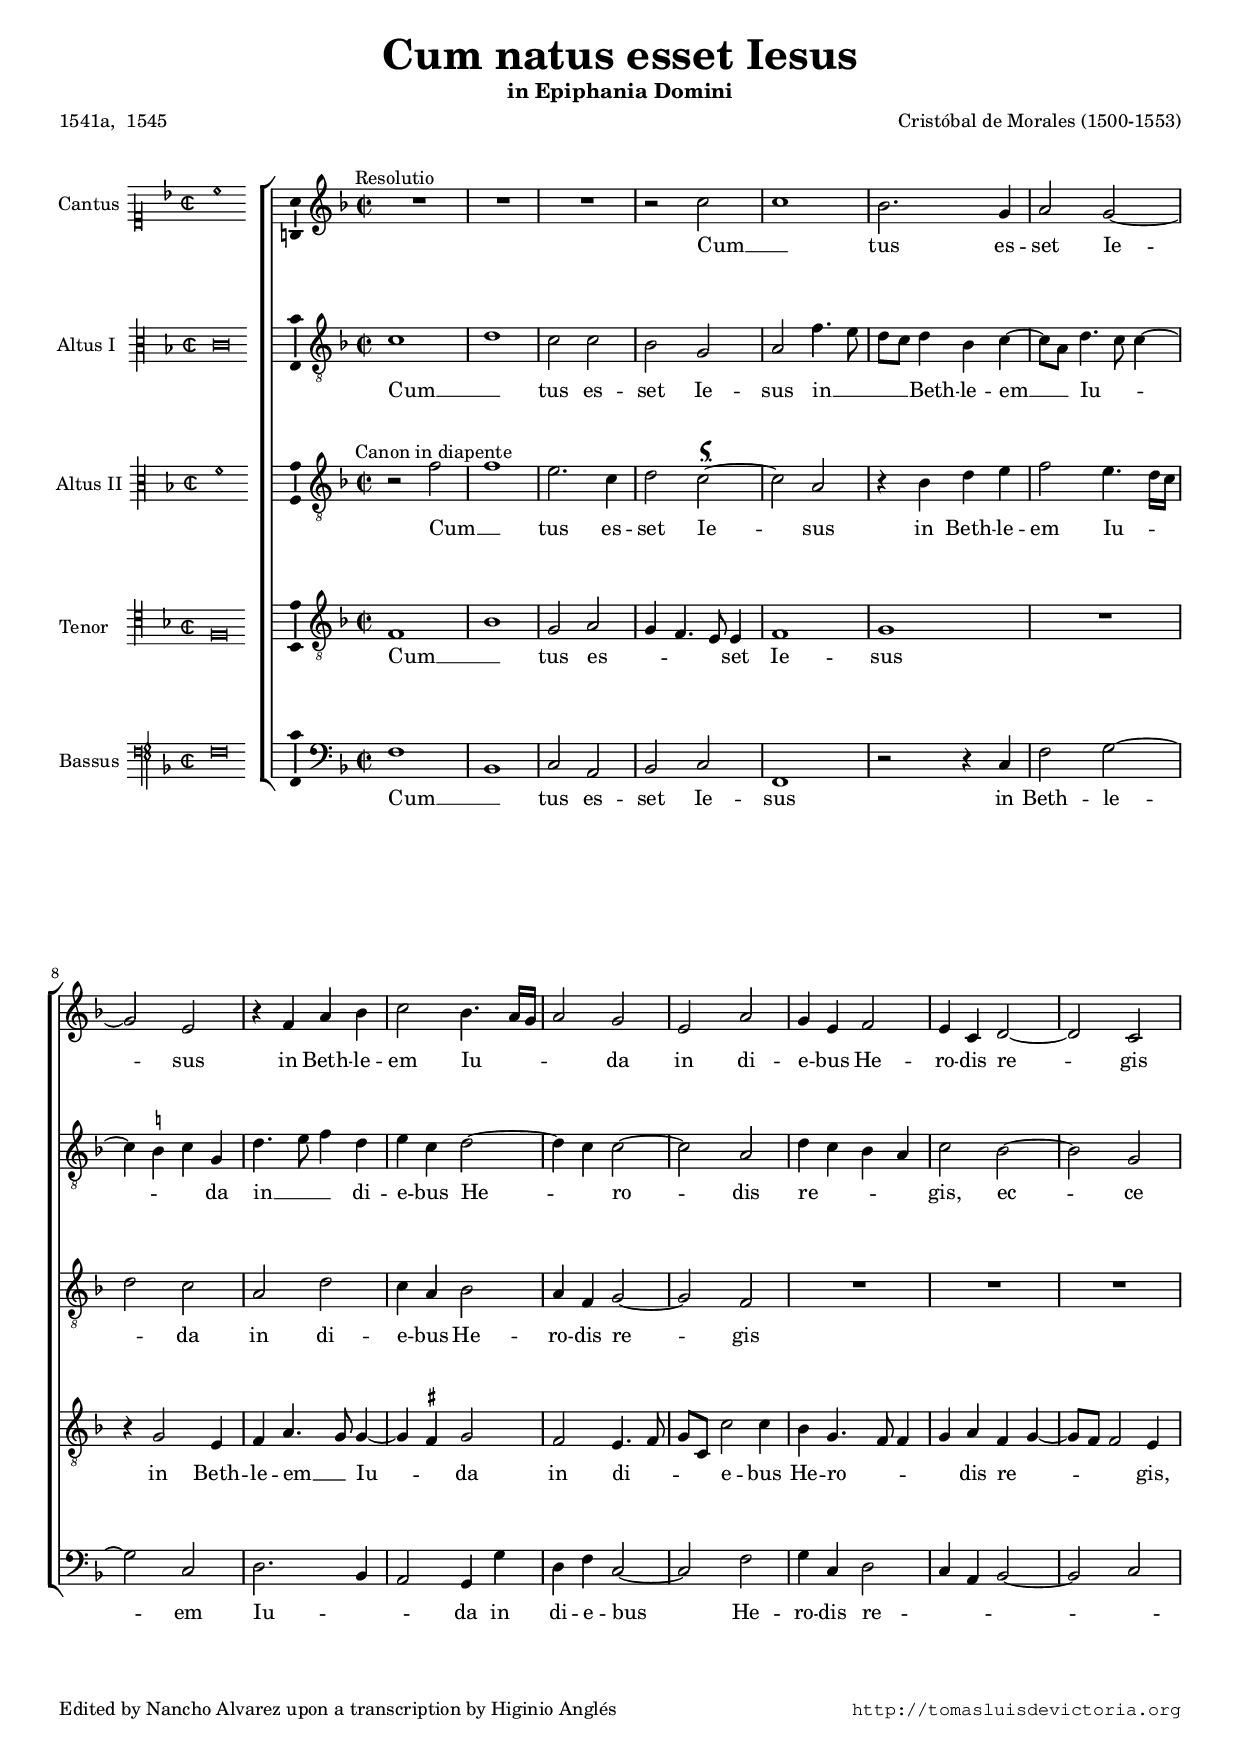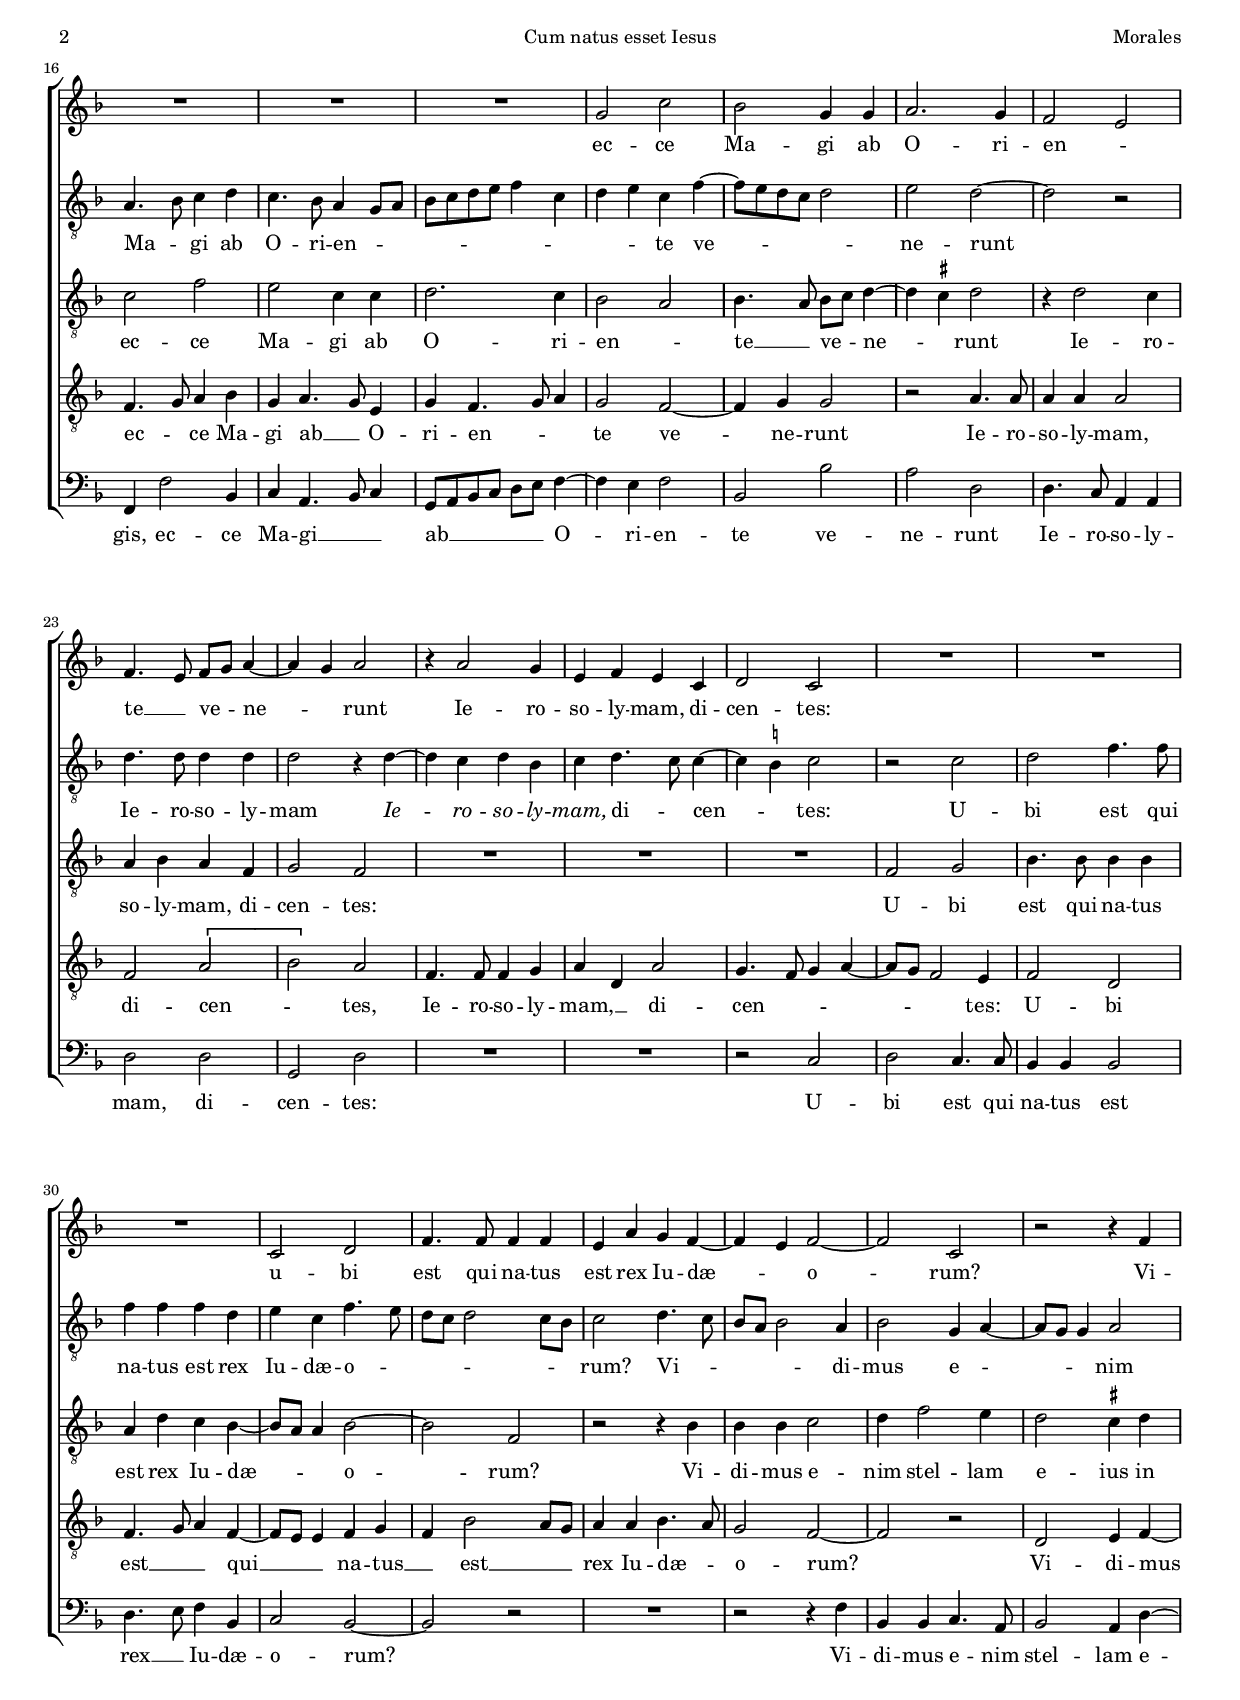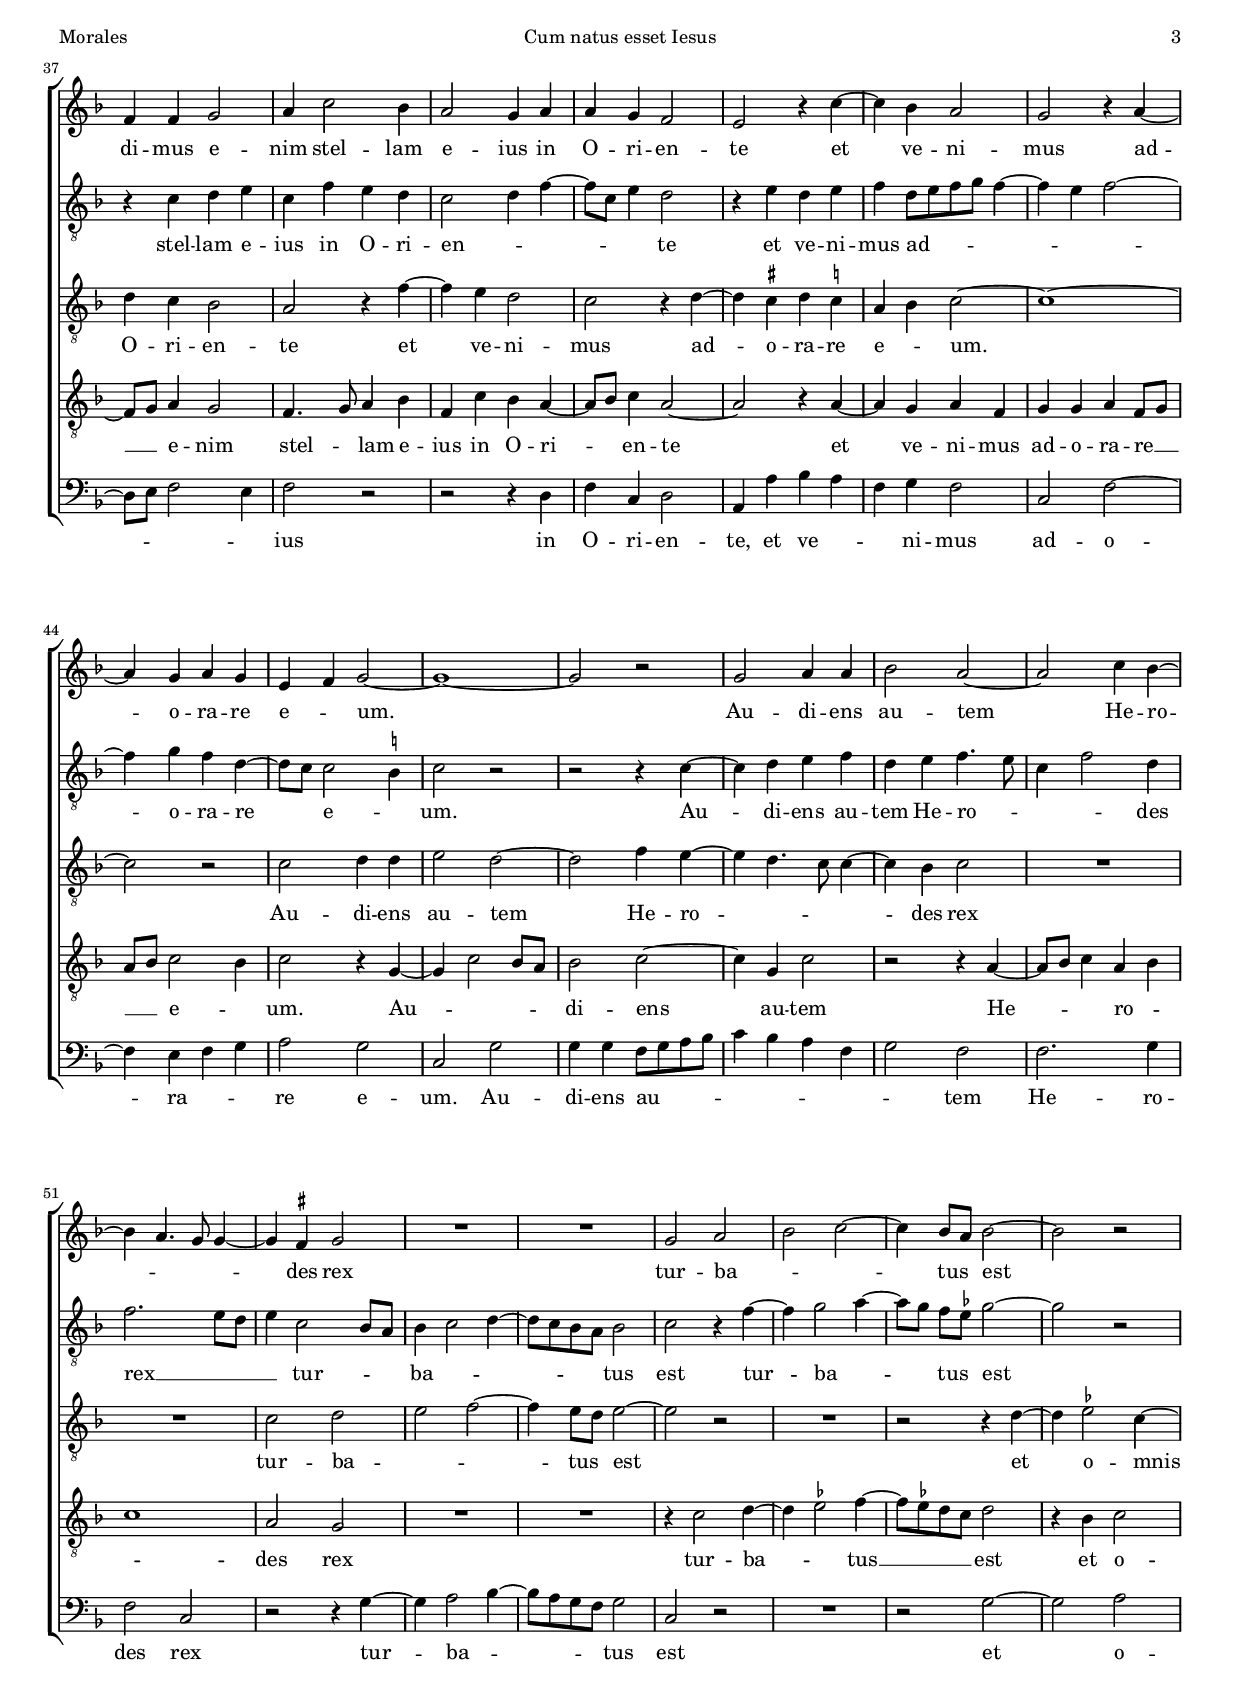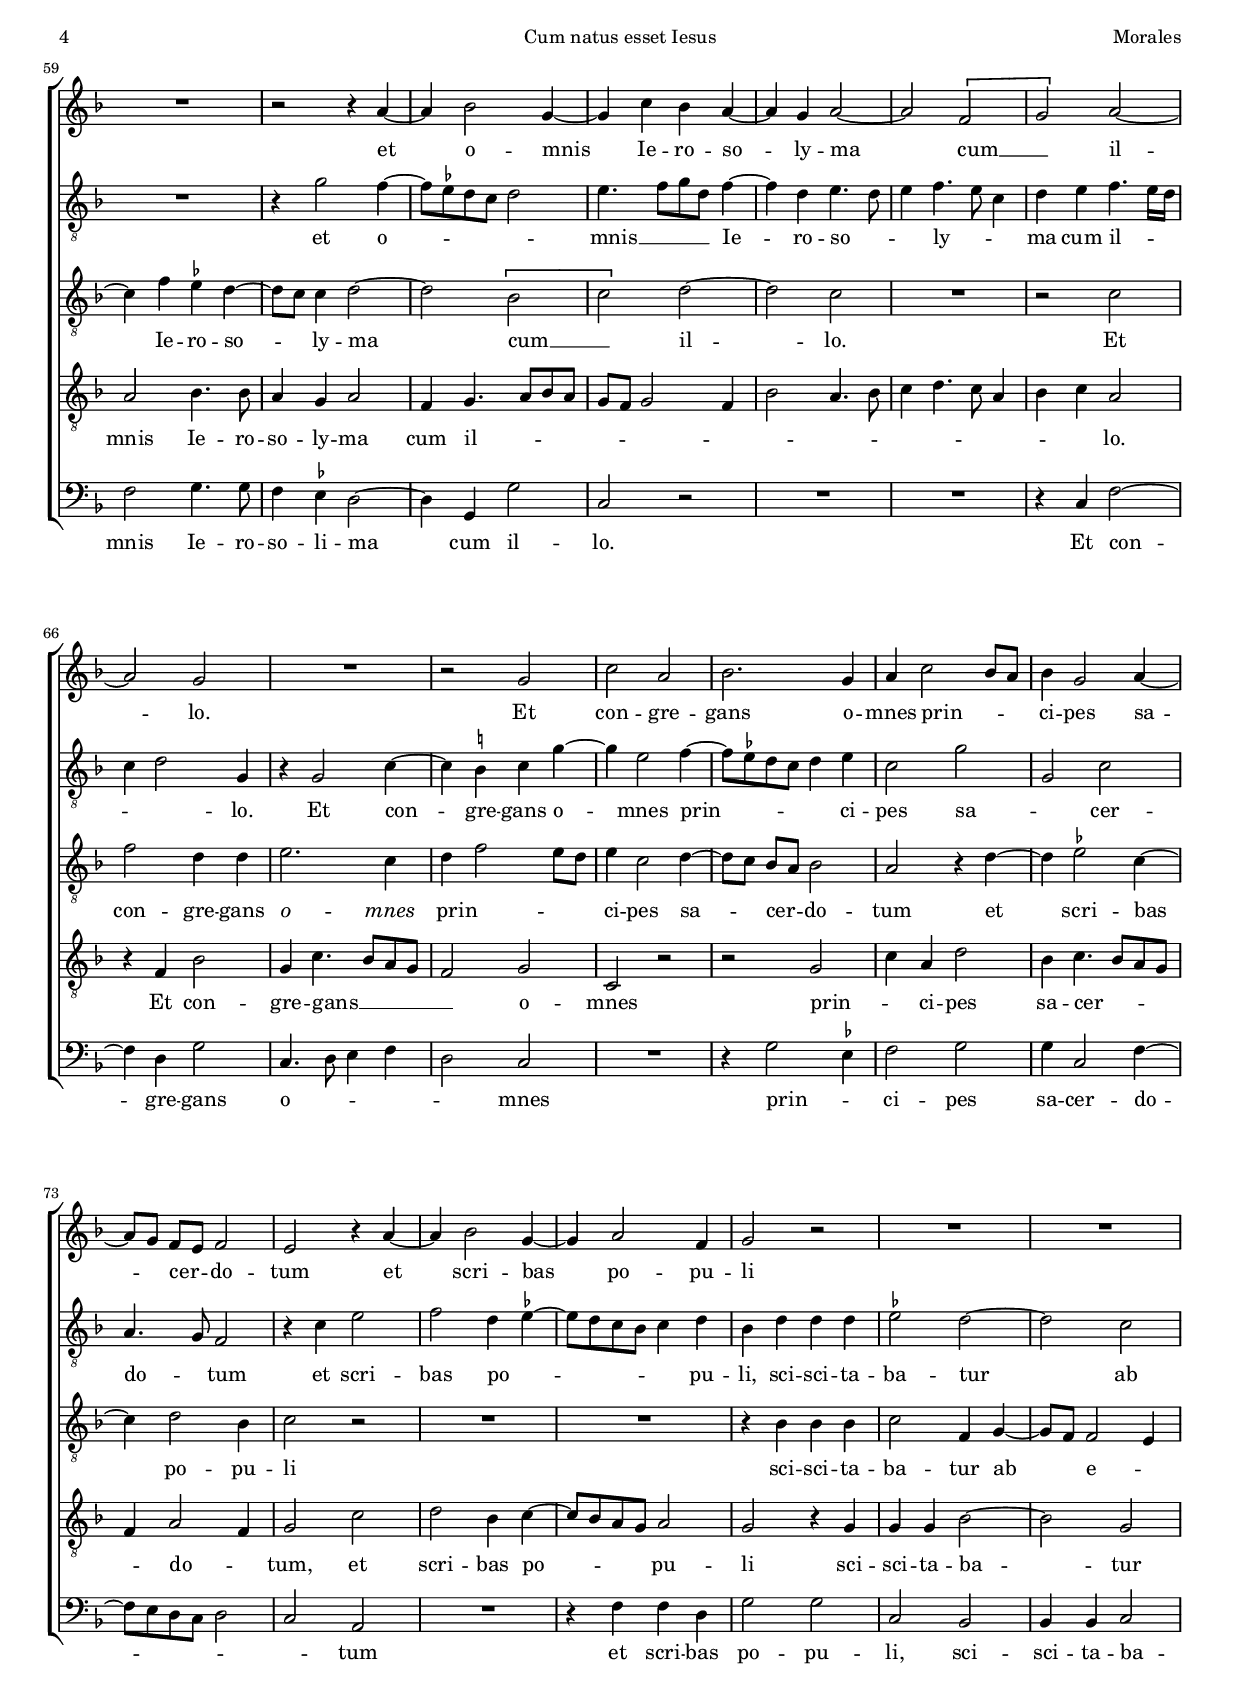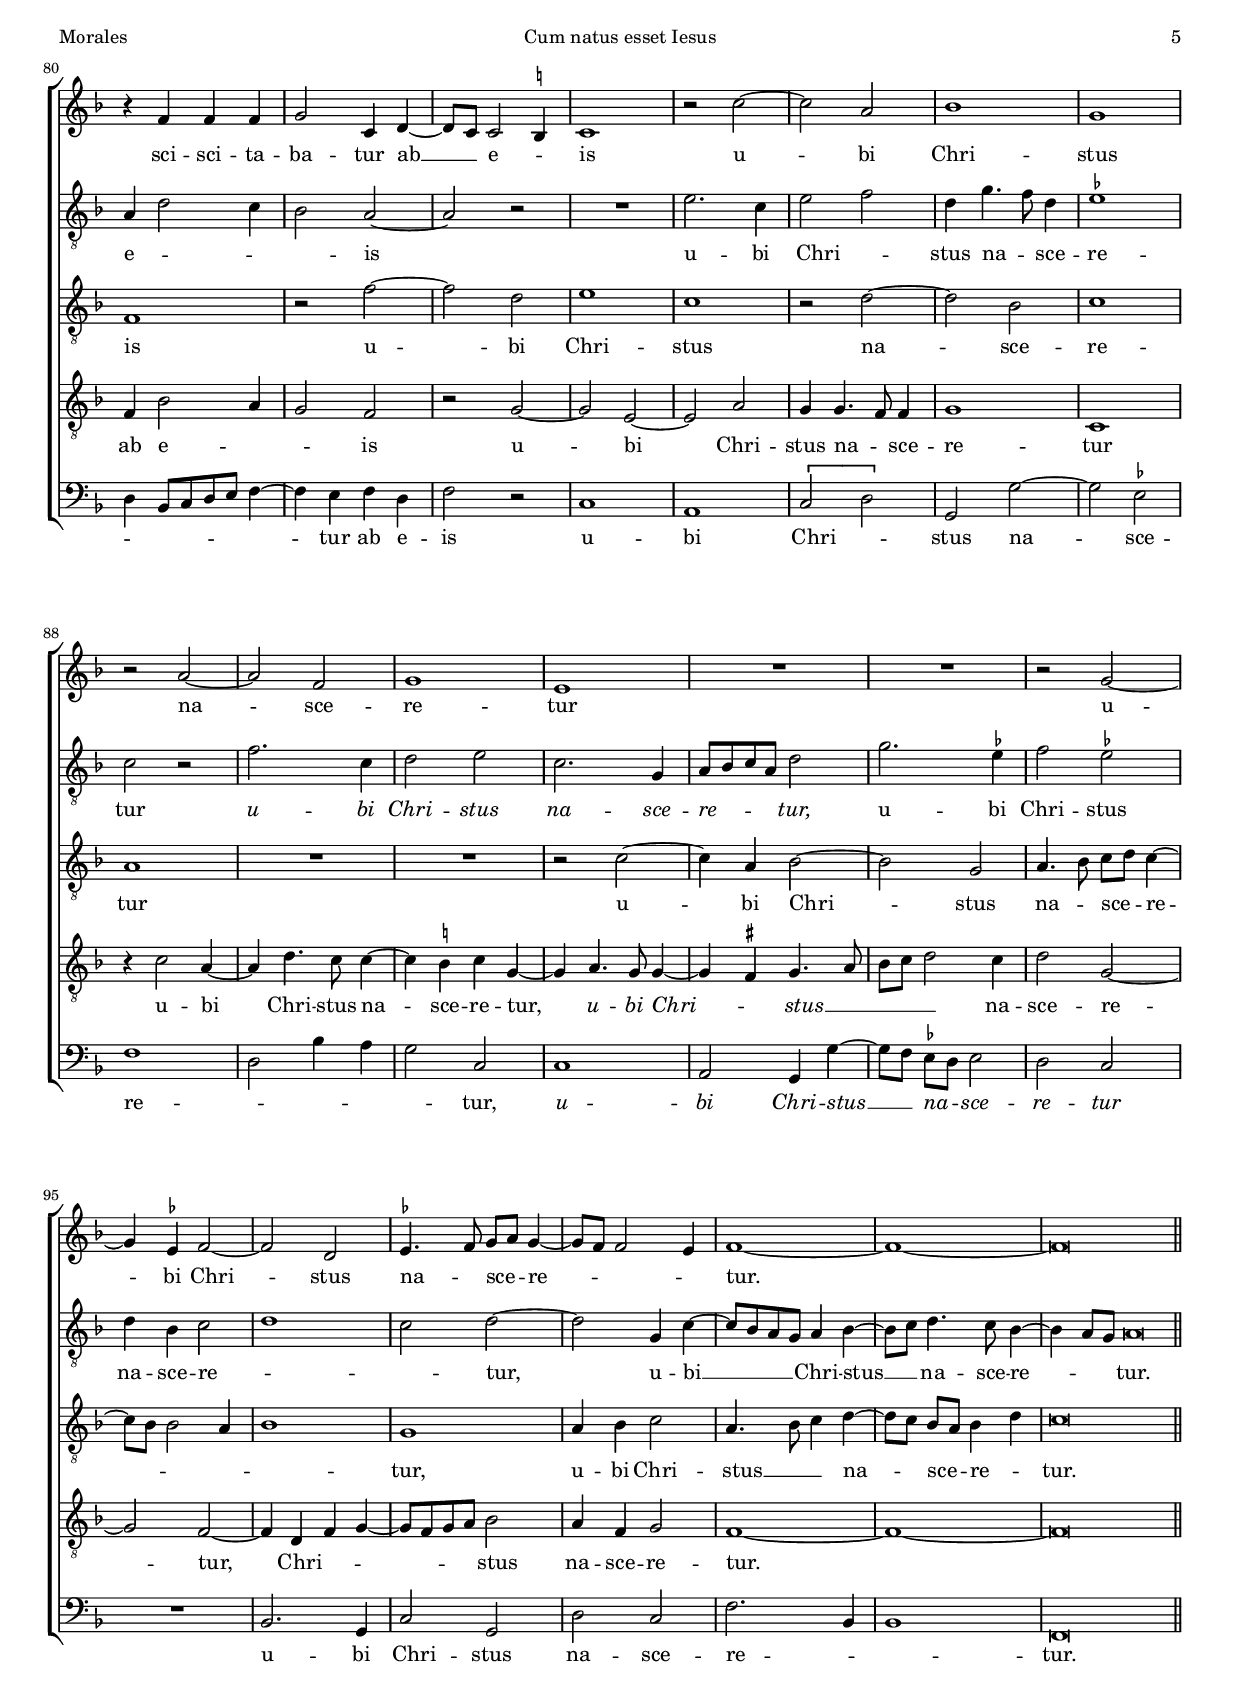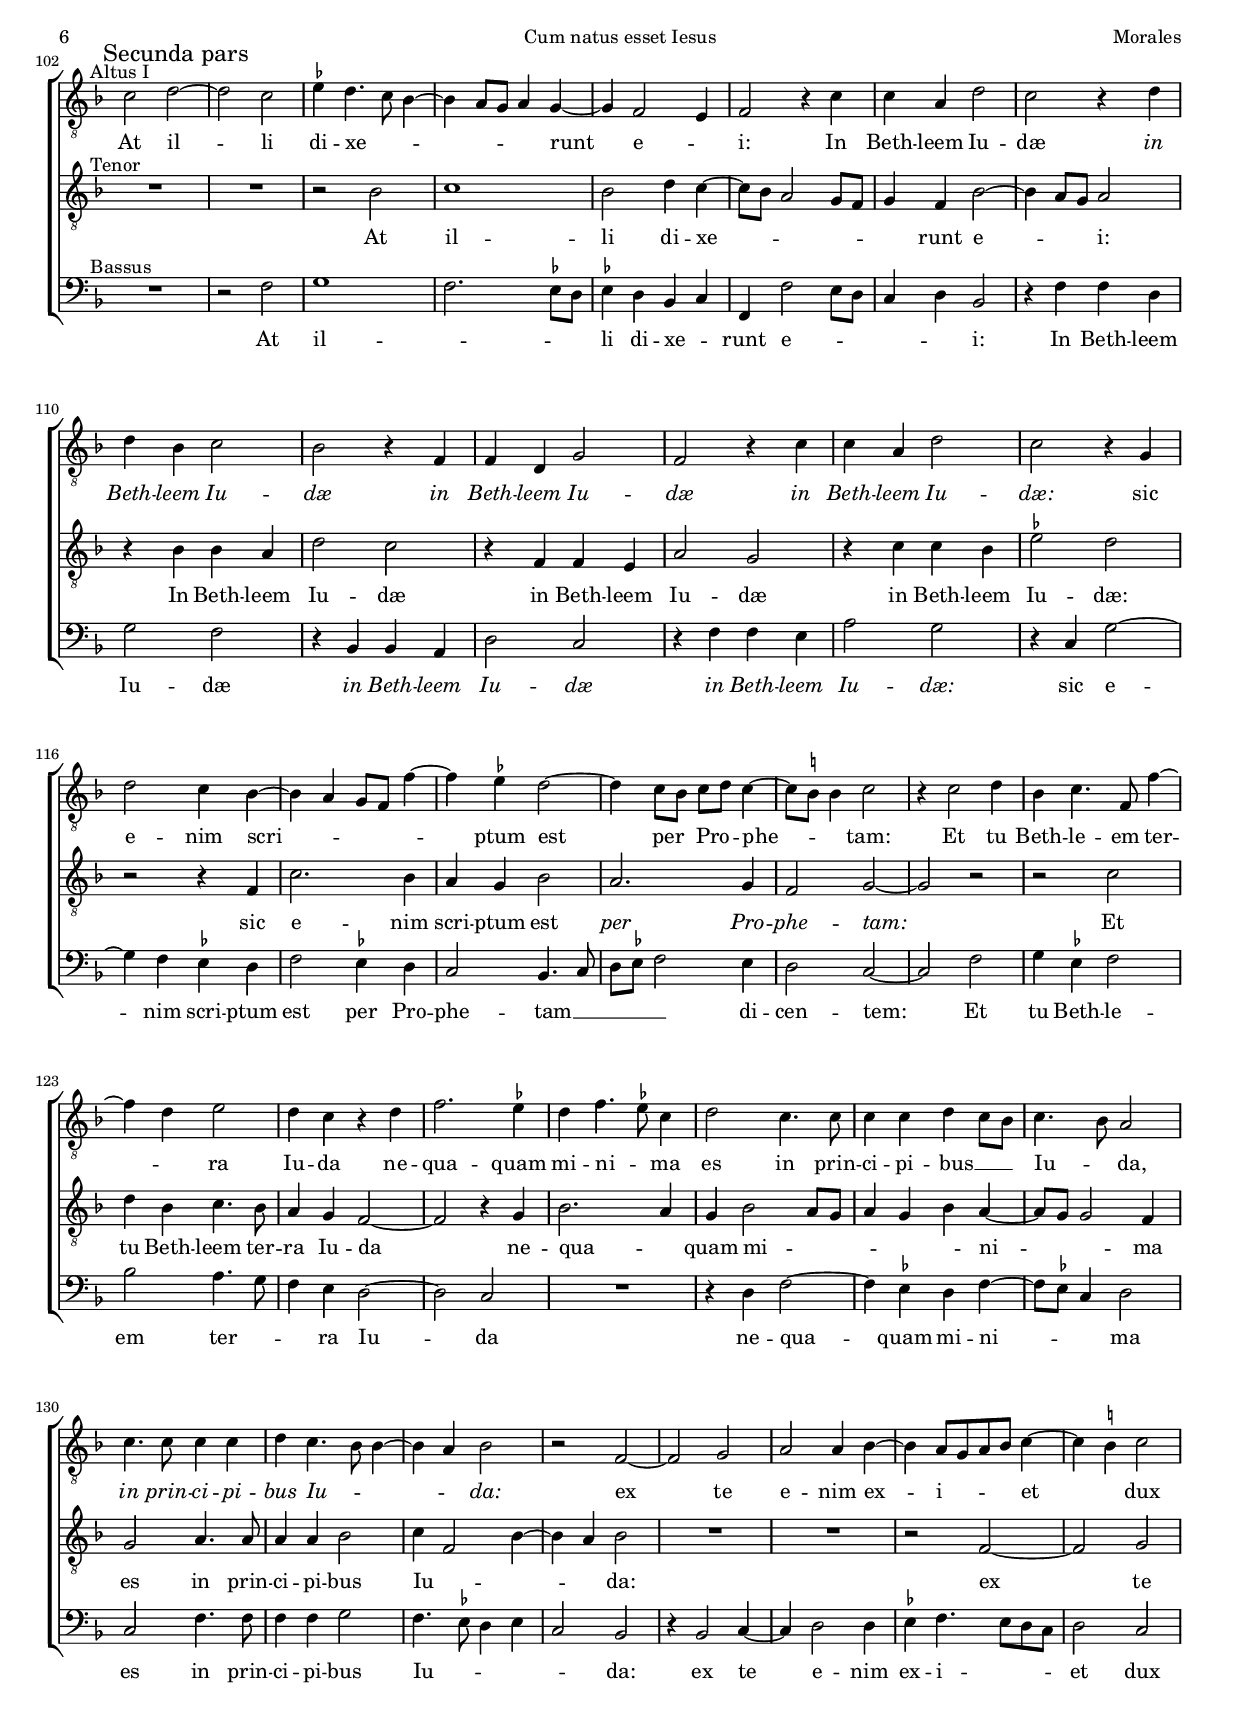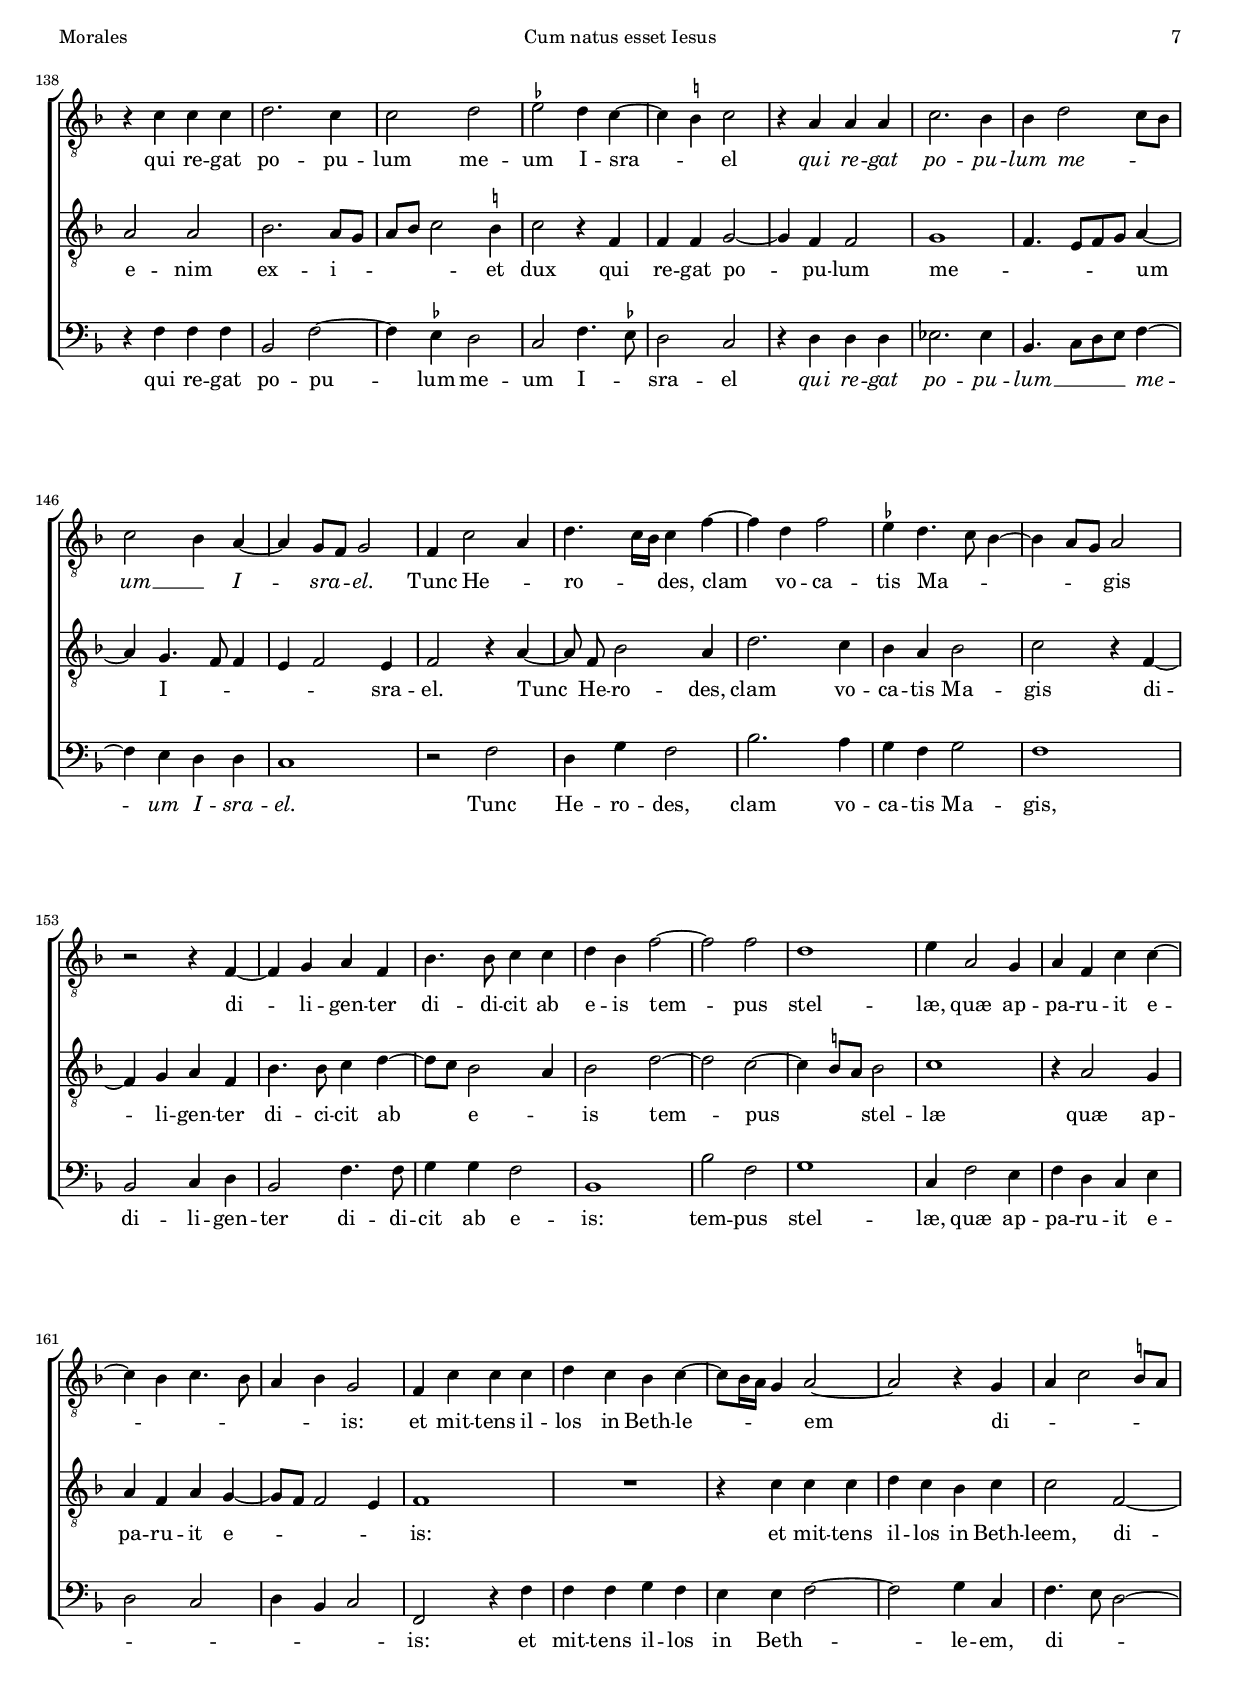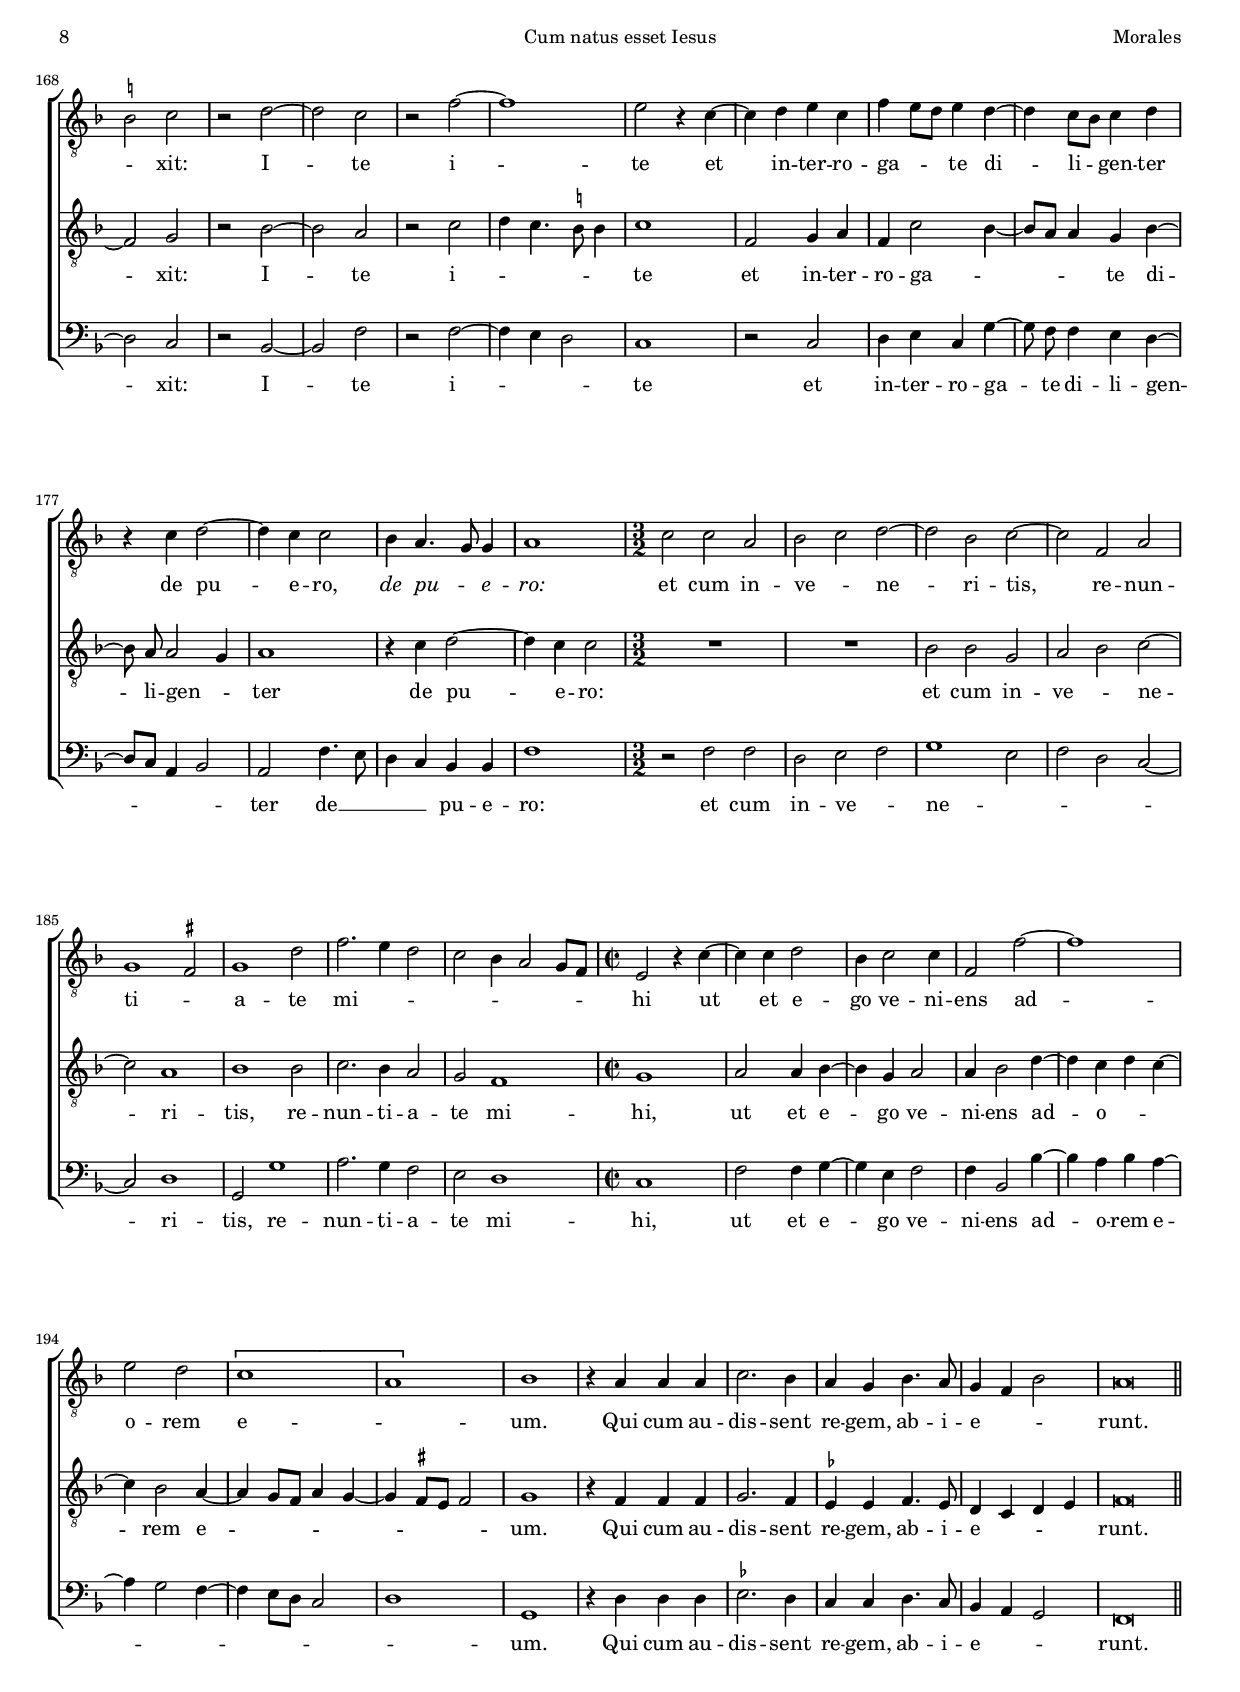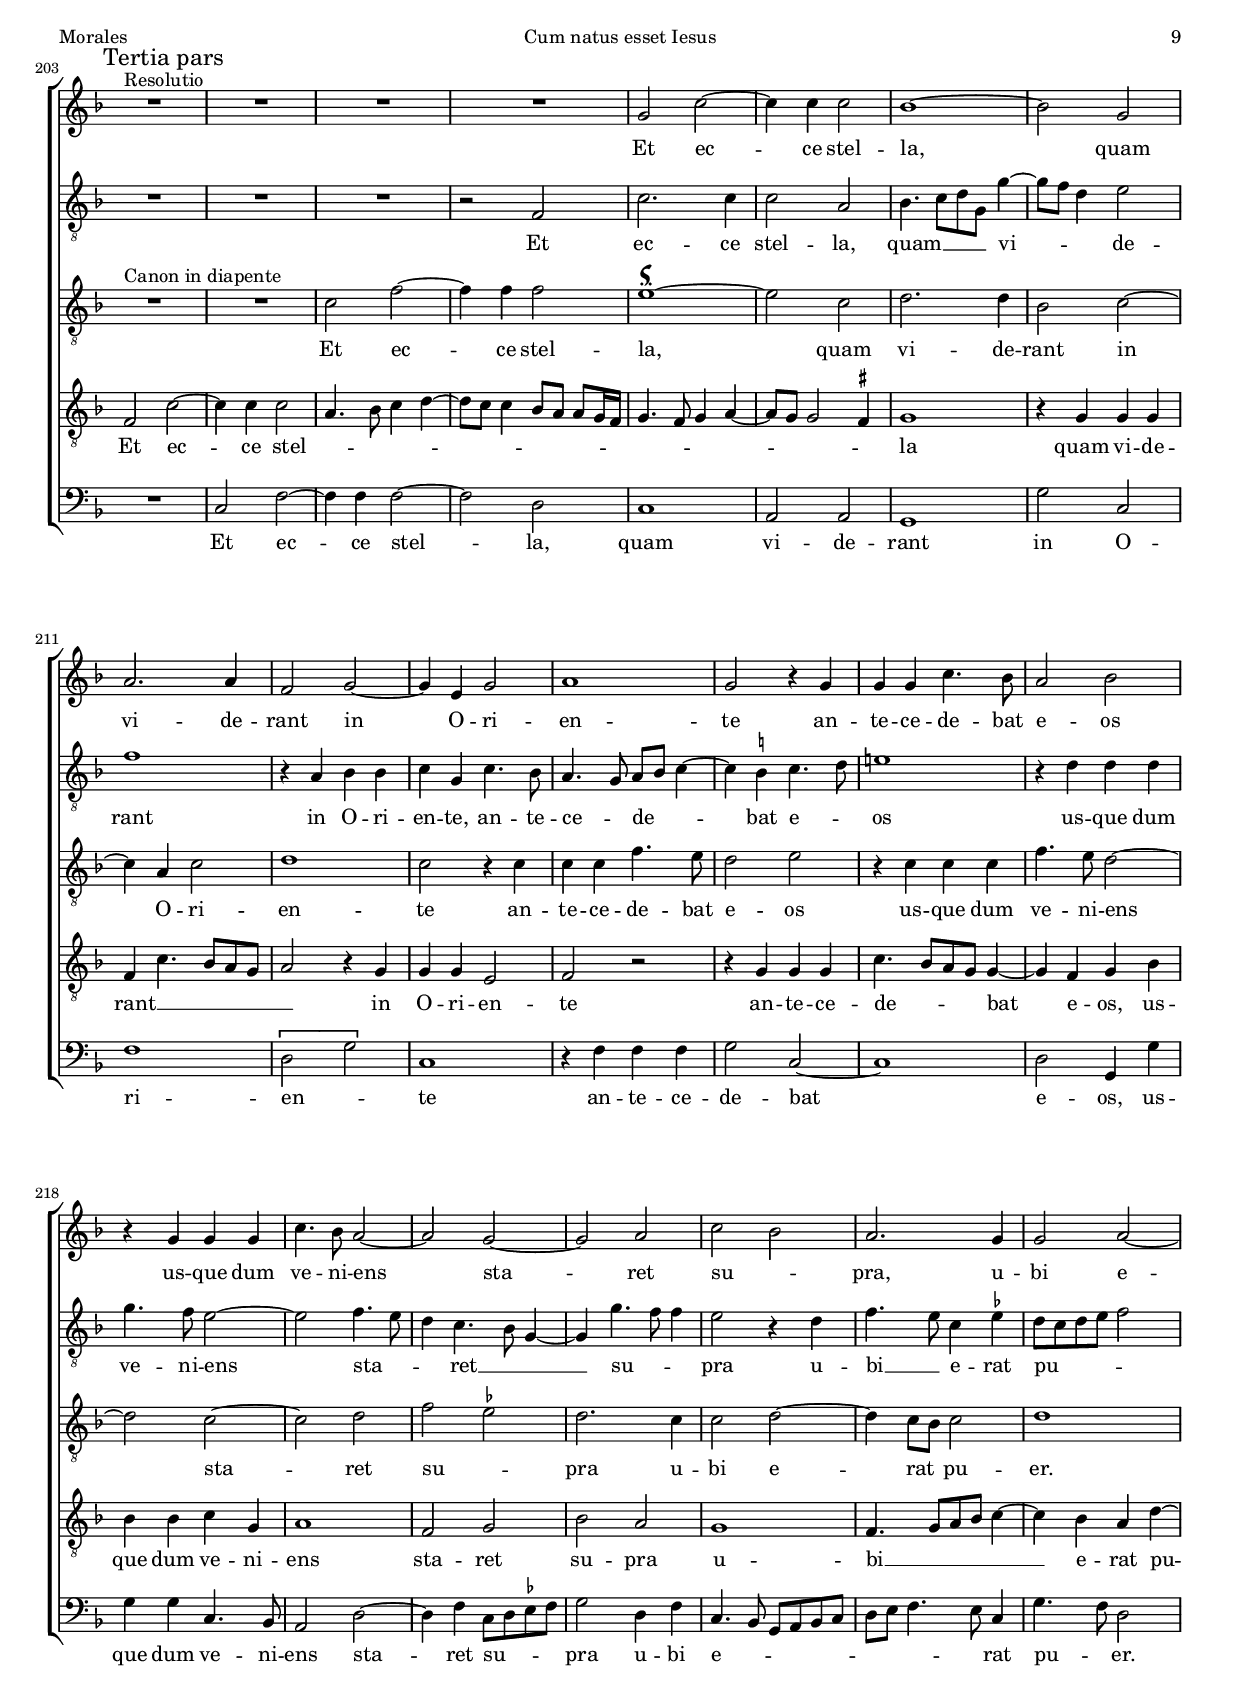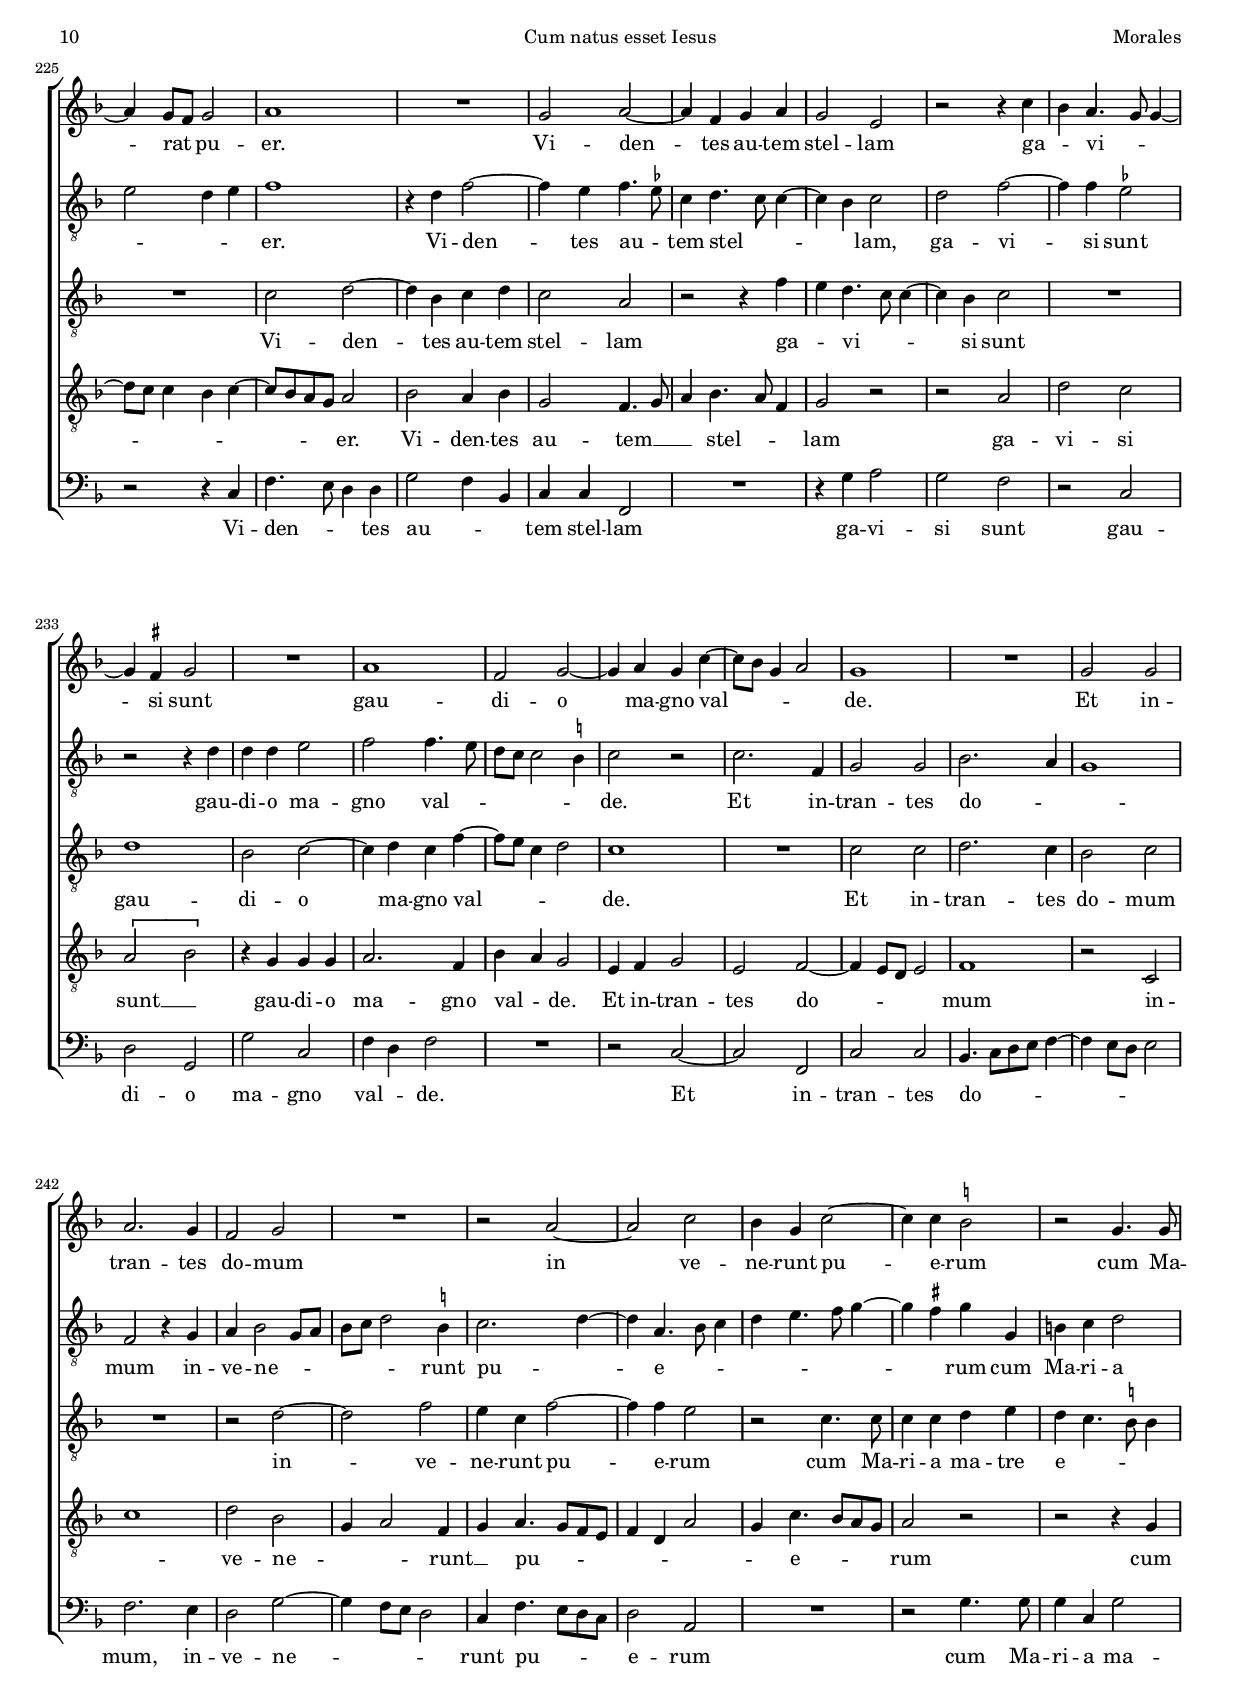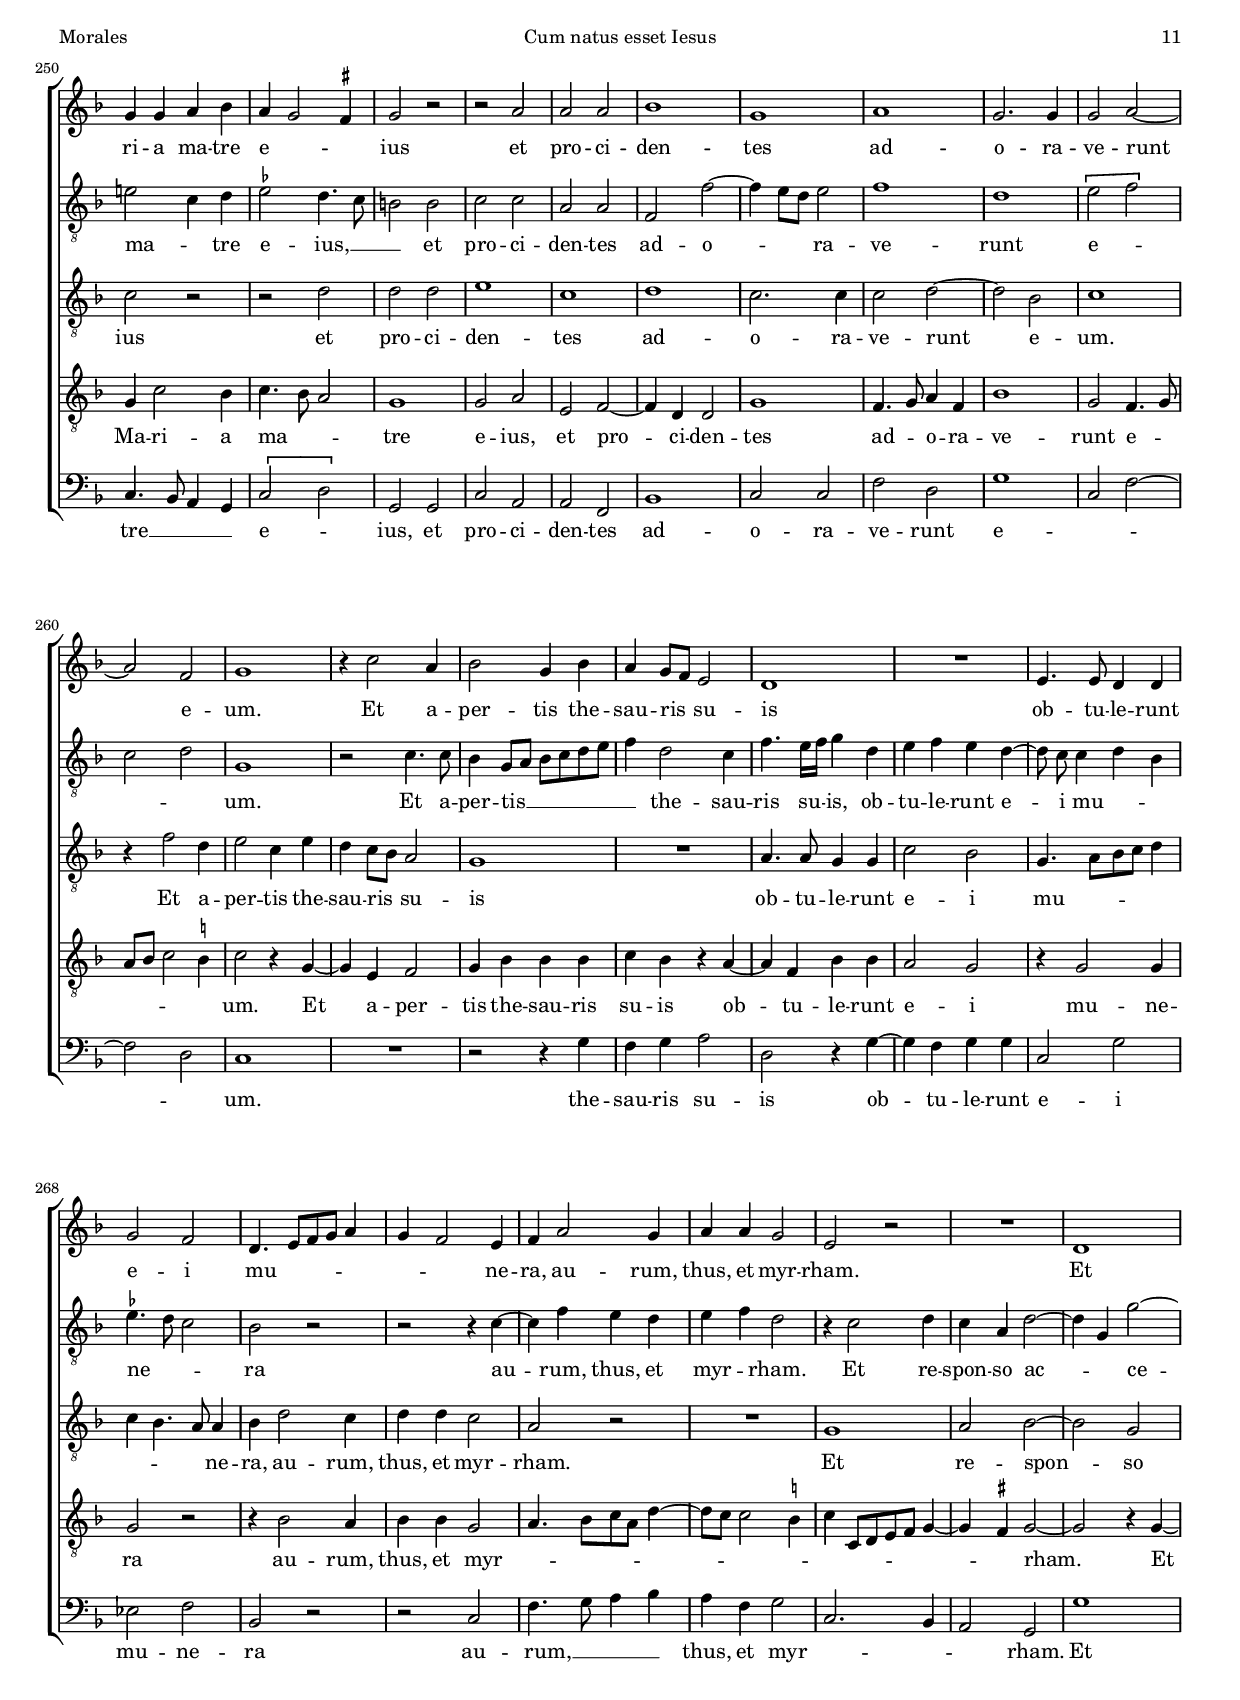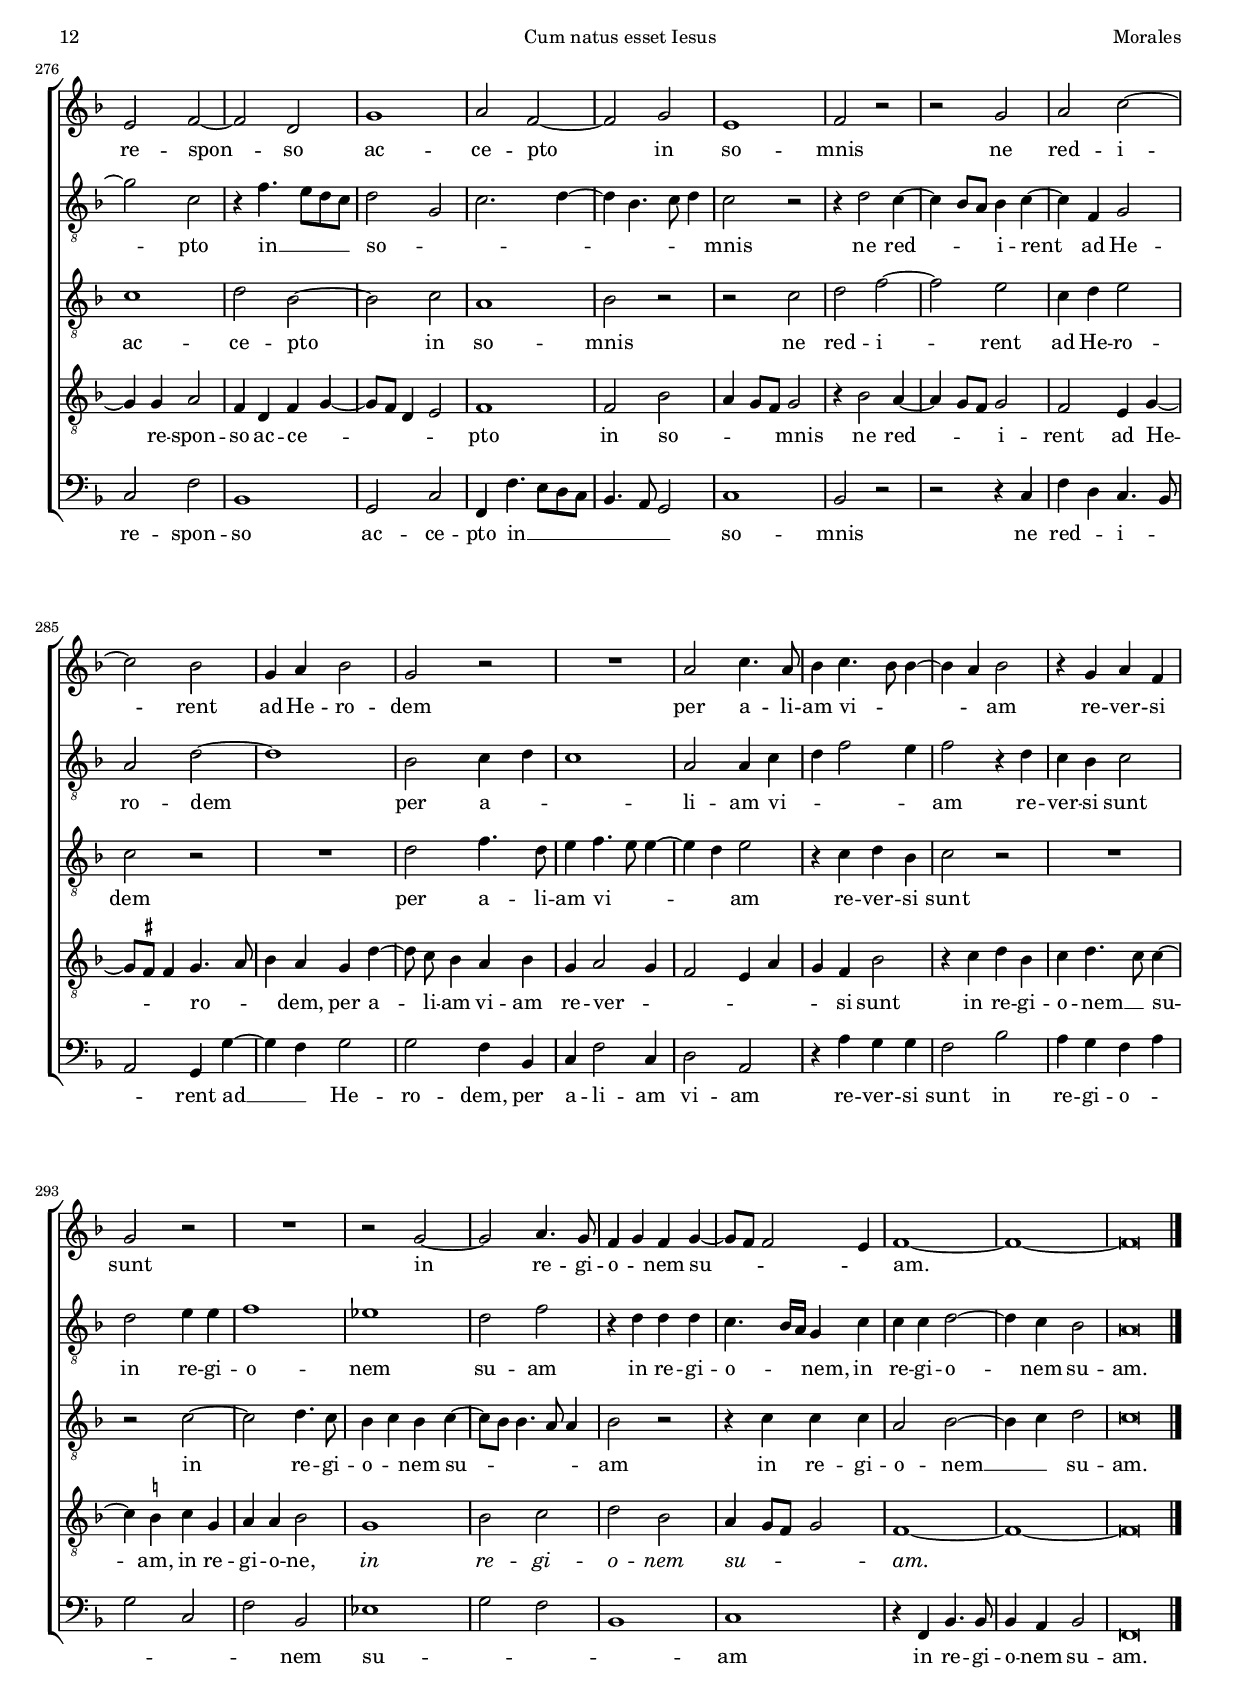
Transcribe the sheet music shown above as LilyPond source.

\version "2.24.0"

#(set-default-paper-size "a4")
#(set-global-staff-size 16.2)
#(ly:set-option 'point-and-click #f)
%mobile -s15.0 -i3.2

italicas=\override LyricText.font-shape = #'italic
rectas=\override LyricText.font-shape = #'upright
ss=\once \set suggestAccidentals = ##t
incipitwidth = 20
mtempo={\tempo 4 = 100}
mtempob={\tempo 4 = 50}
mtempoc={\tempo 4 = 150}

mt=#(define-music-function (offset) (number?) ; move lyric text
      #{ \once \override LyricText.X-offset = -$offset #})

htitle="Cum natus esset Iesus"
hcomposer="Morales"

\header {
	title=\markup{\fontsize #3 "Cum natus esset Iesus"}
	subtitle="in Epiphania Domini"
%	subsubtitle=\markup{\null \vspace #2 }
	composer="Cristóbal de Morales (1500-1553)"
	pdfauthor = \composer
	%opus="(-)"
	poet=\markup{"1541a,  1545"}
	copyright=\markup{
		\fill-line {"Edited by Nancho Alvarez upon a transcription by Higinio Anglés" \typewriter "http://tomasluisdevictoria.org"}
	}
%	tagline=""
}

global={\key f \major \time 2/2  \skip 1*101 \bar "||" \pageBreak
		\skip 1*79
		\mtempoc
		\time 3/2 \skip 1*3/2*8
		\mtempo
		\time 2/2 \skip 1*14 \bar "||" \pageBreak
		\skip 1*99 \bar "|." 
}


cantus=\relative c''{
	\once \override Score.TextScript.X-offset = #-4
  s4*0^\markup{"Resolutio"}
	R1*4/4
	R1*4/4
	R1*4/4
	r2 c
%5
	c1
	bes2. g4
	a2 g ~
	g e
	r4 f a bes
%10
	c2 bes4. a16 g
	a2 g
	e a
	g4 e f2
	e4 c d2 ~
%15
	d c
	R1*4/4
	R1*4/4
	R1*4/4
	g'2 c
%20
	bes g4 g
	a2. g4
	f2 e
	f4. e8 f g a4 ~
	a g a2
%25
	r4 a2 g4
	e f e c
	d2 c
	R1*4/4
	R1*4/4
%30
	R1*4/4
	c2 d
	f4. f8 f4 f
	e a g f ~
	f e f2 ~
%35
	f c
	r r4 f
	f f g2
	a4 c2 bes4
	a2 g4 a
%40
	a g f2
	e r4 c' ~
	c bes a2
	g r4 a ~
	a g a g
%45
	e f g2 ~
	g1 ~
	g2 r
	g a4 a
	bes2 a ~
%50
	a c4 bes ~
	bes a4. g8 g4 ~
	g \ss fis g2
	R1*4/4
	R1*4/4
%55
	g2 a
	bes c ~
	c4 bes8 a bes2 ~
	bes r
	R1*4/4
%60
	r2 r4 a ~
	a bes2 g4 ~
	g c bes a ~
	a g a2 ~
	a \[f
%65
	g\] a ~
	a g
	R1*4/4
	r2 g
	c a
%70
	bes2. g4
	a c2 bes8 a
	bes4 g2 a4 ~
	a8[ g] f[ e] f2
	e r4 a ~
%75
	a bes2 g4 ~
	g a2 f4
	g2 r
	R1*4/4
	R1*4/4
%80
	r4 f f f
	g2 c,4 d ~
	d8 c c2 \ss b4
	c1
	r2 c' ~
%85
	c a
	bes1
	g
	r2 a ~
	a f
%90
	g1
	e
	R1*4/4
	R1*4/4
	r2 g ~
%95
	g4 \ss es f2 ~
	f d
	\ss es4. f8 g a g4 ~
	g8 f f2 e4
	f1 ~
%100
	f ~
	f\breve*1/2
	R1*4/4
	R1*4/4
	R1*4/4
%105
	R1*4/4
	R1*4/4
	R1*4/4
	R1*4/4
	R1*4/4
%110
	R1*4/4
	R1*4/4
	R1*4/4
	R1*4/4
	R1*4/4
%115
	R1*4/4
	R1*4/4
	R1*4/4
	R1*4/4
	R1*4/4
%120
	R1*4/4
	R1*4/4
	R1*4/4
	R1*4/4
	R1*4/4
%125
	R1*4/4
	R1*4/4
	R1*4/4
	R1*4/4
	R1*4/4
%130
	R1*4/4
	R1*4/4
	R1*4/4
	R1*4/4
	R1*4/4
%135
	R1*4/4
	R1*4/4
	R1*4/4
	R1*4/4
	R1*4/4
%140
	R1*4/4
	R1*4/4
	R1*4/4
	R1*4/4
	R1*4/4
%145
	R1*4/4
	R1*4/4
	R1*4/4
	R1*4/4
	R1*4/4
%150
	R1*4/4
	R1*4/4
	R1*4/4
	R1*4/4
	R1*4/4
%155
	R1*4/4
	R1*4/4
	R1*4/4
	R1*4/4
	R1*4/4
%160
	R1*4/4
	R1*4/4
	R1*4/4
	R1*4/4
	R1*4/4
%165
	R1*4/4
	R1*4/4
	R1*4/4
	R1*4/4
	R1*4/4
%170
	R1*4/4
	R1*4/4
	R1*4/4
	R1*4/4
	R1*4/4
%175
	R1*4/4
	R1*4/4
	R1*4/4
	R1*4/4
	R1*4/4
%180
	R1*4/4
	R1*3/2
	R1*3/2
	R1*3/2
	R1*3/2
%185
	R1*3/2
	R1*3/2
	R1*3/2
	R1*3/2
	R1*4/4
%190
	R1*4/4
	R1*4/4
	R1*4/4
	R1*4/4
	R1*4/4
%195
	R1*4/4
	R1*4/4
	R1*4/4
	R1*4/4
	R1*4/4
%200
	R1*4/4
	R1*4/4
	R1*4/4
	\once \override Score.RehearsalMark.self-alignment-X=#LEFT
	\mark \markup{"Tertia pars"}
	s4*0^\markup{"Resolutio"}
	R1
	R1*4/4
%205
	R1*4/4
	R1*4/4
	g2 c ~
	c4 c c2
	bes1 ~
%210
	bes2 g
	a2. a4
	f2 g ~
	g4 e g2
	a1
%215
	g2 r4 g
	g g c4. bes8
	a2 bes
	r4 g g g
	c4. bes8 a2 ~
%220
	a g ~
	g a
	c bes
	a2. g4
	g2 a ~
%225
	a4 g8 f g2
	a1
	R1*4/4
	g2 a ~
	a4 f g a
%230
	g2 e
	r r4 c'
	bes a4. g8 g4 ~
	g \ss fis g2
	R1*4/4
%235
	a1
	f2 g ~
	g4 a g c ~
	c8 bes g4 a2
	g1
%240
	R1*4/4
	g2 g
	a2. g4
	f2 g
	R1*4/4
%245
	r2 a ~
	a c
	bes4 g c2 ~
	c4 c \ss b2
	r g4. g8
%250
	g4 g a bes
	a g2 \ss fis4
	g2 r
	r a
	a a
%255
	bes1
	g
	a
	g2. g4
	g2 a ~
%260
	a f
	g1
	r4 c2 a4
	bes2 g4 bes
	a g8 f e2
%265
	d1
	R1*4/4
	e4. e8 d4 d
	g2 f
	d4. e8[ f g] a4
%270
	g f2 e4
	f a2 g4
	a a g2
	e r
	R1*4/4
%275
	d1
	e2 f ~
	f d
	g1
	a2 f ~
%280
	f g
	e1
	f2 r
	r g
	a c ~
%285
	c bes
	g4 a bes2
	g r
	R1*4/4
	a2 c4. a8
%290
	bes4 c4. bes8 bes4 ~
	bes a bes2
	r4 g a f
	g2 r
	R1*4/4
%295
	r2 g ~
	g a4. g8
	f4 g f g ~
	g8 f f2 e4
	f1 ~
%300
	f ~
	f\breve*1/2
}

altus=\relative c'{
	c1
	d
	c2 c
	bes g
%5
	a f'4. e8
	d c d4 bes c ~
	c8 a d4. c8 c4 ~
	c \ss b c g
	d'4. e8 f4 d
%10
	e c d2 ~
	d4 c c2 ~
	c a
	d4 c bes a
	c2 bes ~
%15
	bes g
	a4. bes8 c4 d
	c4. bes8 a4 g8 a
	bes c d e f4 c
	d e c f ~
%20
	f8 e d c d2
	e d ~
	d r
	d4. d8 d4 d
	d2 r4 d ~
%25
	d c d bes
	c d4. c8 c4 ~
	c \ss b c2
	r c
	d f4. f8
%30
	f4 f f d
	e c f4. e8
	d c d2 c8 bes
	c2 d4. c8
	bes a bes2 a4
%35
	bes2 g4 a ~
	a8 g g4 a2
	r4 c d e
	c f e d
	c2 d4 f ~
%40
	f8 c e4 d2
	r4 e d e
	f d8[ e f g] f4 ~
	f e f2 ~
	f4 g f d ~
%45
	d8 c c2 \ss b4
	c2 r
	r r4 c ~
	c d e f
	d e f4. e8
%50
	c4 f2 d4
	f2. e8 d
	e4 c2 bes8 a
	bes4 c2 d4 ~
	d8 c bes a bes2
%55
	c r4 f ~
	f g2 a4 ~
	a8[ g] f[ \ss es] g2 ~
	g r
	R1*4/4
%60
	r4 g2 f4 ~
	f8 \ss es d c d2
	e4. f8[ g d] f4 ~
	f d e4. d8
	e4 f4. e8 c4
%65
	d e f4. e16 d
	c4 d2 g,4
	r g2 c4 ~
	c \ss b c g' ~
	g e2 f4 ~
%70
	f8 \ss es d c d4 es
	c2 g'
	g, c
	a4. g8 f2
	r4 c' e2
%75
	f d4 \ss es ~
	es8 d c bes c4 d
	bes d d d
	\ss es2 d ~
	d c
%80
	a4 d2 c4
	bes2 a ~
	a r
	R1*4/4
	e'2. c4
%85
	e2 f
	d4 g4. f8 d4
	\ss es1
	c2 r
	f2. c4
%90
	d2 e
	c2. g4
	a8 bes c a d2
	g2. \ss es4
	f2 \ss es
%95
	d4 bes c2
	d1
	c2 d ~
	d g,4 c ~
	c8 bes a g a4 bes ~
%100
	bes8 c d4. c8 bes4 ~
	bes a8 g \mtempob a\breve*1/4 \mtempo
	\once \override Score.RehearsalMark.self-alignment-X=#LEFT
	\mark \markup{"Secunda pars"}
	\once \override Score.TextScript.X-offset = #-4
	s4*0^\markup{"Altus I"}
	c2 d ~
	d c
	\ss es4 d4. c8 bes4 ~
%105
	bes a8 g a4 g ~
	g f2 e4
	f2 r4 c'
	c a d2
	c r4 d
%110
	d bes c2
	bes r4 f
	f d g2
	f r4 c'
	c a d2
%115
	c r4 g
	d'2 c4 bes ~
	bes a g8 f f'4 ~
	f \ss es d2 ~
	d4 c8 bes c d c4 ~
%120
	c8 \ss b b4 c2
	r4 c2 d4
	bes c4. f,8 f'4 ~
	f d e2
	d4 c r d
%125
	f2. \ss es4
	d f4. \ss es8 c4
	d2 c4. c8
	c4 c d c8 bes
	c4. bes8 a2
%130
	c4. c8 c4 c
	d c4. bes8 bes4 ~
	bes a bes2
	r f ~
	f g
%135
	a a4 bes ~
	bes a8[ g a bes] c4 ~
	c \ss b c2
	r4 c c c
	d2. c4
%140
	c2 d
	\ss es d4 c ~
	c \ss b c2
	r4 a a a
	c2. bes4
%145
	bes d2 c8 bes
	c2 bes4 a ~
	a g8 f g2
	f4 c'2 a4
	d4. c16 bes c4 f ~
%150
	f d f2
	\ss es4 d4. c8 bes4 ~
	bes a8 g a2
	r r4 f ~
	f g a f
%155
	bes4. bes8 c4 c
	d bes f'2 ~
	f f
	d1
	e4 a,2 g4
%160
	a f c' c ~
	c bes c4. bes8
	a4 bes g2
	f4 c' c c
	d c bes c ~
%165
	c8 bes16 a g4 a2 ~
	a r4 g
	a c2 \ss b8 a
	\ss b2 c
	r d ~
%170
	d c
	r f ~
	f1
	e2 r4 c ~
	c d e c
%175
	f e8 d e4 d ~
	d c8 bes c4 d
	r c d2 ~
	d4 c c2
	bes4 a4. g8 g4
%180
	a1
	c2 c a
	bes c d ~
	d bes c ~
	c f, a
%185
	g1 \ss fis2
	g1 d'2
	f2. e4 d2
	c bes4 a2 g8 f
	e2 r4 c' ~
%190
	c c d2
	bes4 c2 c4
	f,2 f' ~
	f1
	e2 d
%195
	\[c1
	a\]
	bes
	r4 a a a
	c2. bes4
%200
	a g bes4. a8
	g4 f bes2
	a\breve*1/2
	R1*4/4
	R1*4/4
%205
	R1*4/4
	r2 f
	c'2. c4
	c2 a
	bes4. c8[ d g,] g'4 ~
%210
	g8 f d4 e2
	f1
	r4 a, bes bes
	c g c4. bes8
	a4. g8 a bes c4 ~
%215
	c \ss b c4. d8
	e!1
	r4 d d d
	g4. f8 e2 ~
	e f4. e8
%220
	d4 c4. bes8 g4 ~
	g g'4. f8 f4
	e2 r4 d
	f4. e8 c4 \ss es
	d8 c d e f2
%225
	e d4 e
	f1
	r4 d f2 ~
	f4 e f4. \ss es8
	c4 d4. c8 c4 ~
%230
	c bes c2
	d f ~
	f4 f \ss es2
	r r4 d
	d d e2
%235
	f f4. e8
	d c c2 \ss b4
	c2 r
	c2. f,4
	g2 g
%240
	bes2. a4
	g1
	f2 r4 g
	a bes2 g8 a
	bes c d2 \ss b4
%245
	c2. d4 ~
	d a4. bes8 c4
	d e4. f8 g4 ~
	g \ss fis g g,
	b c d2
%250
	e! c4 d
	\ss es2 d4. c8
	b2 b
	c c
	a a
%255
	f f' ~
	f4 e8 d e2
	f1
	d
	\[e2 f\]
%260
	c d
	g,1
	r2 c4. c8
	bes4 g8 a bes c d e
	f4 d2 c4
%265
	f4. e16 f g4 d
	e f e d ~
	d8 \noBeam c c4 d bes
	\ss es4. d8 c2
	bes r
%270
	r r4 c ~
	c f e d
	e f d2
	r4 c2 d4
	c a d2 ~
%275
	d4 g, g'2 ~
	g c,
	r4 f4. e8 d c
	d2 g,
	c2. d4 ~
%280
	d bes4. c8 d4
	c2 r
	r4 d2 c4 ~
	c bes8 a bes4 c ~
	c f, g2
%285
	a d ~
	d1
	bes2 c4 d
	c1
	a2 a4 c
%290
	d f2 e4
	f2 r4 d
	c bes c2
	d e4 e
	f1
%295
	es
	d2 f
	r4 d d d
	c4. bes16 a g4 c
	c c d2 ~
%300
	d4 c bes2
	a\breve*1/2
}

altusdos=\relative c'{
        s4*0^\markup{"Canon in diapente"}
	r2 f
	f1
	e2. c4
	d2 c^\markup{\hspace #1 \musicglyph "scripts.usignumcongruentiae"} ~
%5
	c a
	r4 bes d e
	f2 e4. d16 c
	d2 c
	a d
%10
	c4 a bes2
	a4 f g2 ~
	g f
	R1*4/4
	R1*4/4
%15
	R1*4/4
	c'2 f
	e c4 c
	d2. c4
	bes2 a
%20
	bes4. a8 bes c d4 ~
	d \ss cis d2
	r4 d2 c4
	a bes a f
	g2 f
%25
	R1*4/4
	R1*4/4
	R1*4/4
	f2 g
	bes4. bes8 bes4 bes
%30
	a d c bes ~
	bes8 a a4 bes2 ~
	bes f
	r r4 bes
	bes bes c2
%35
	d4 f2 e4
	d2 \ss cis4 d
	d c bes2
	a r4 f' ~
	f e d2
%40
	c r4 d ~
	d \ss cis d \ss c
	a bes c2 ~
	c1 ~
	c2 r
%45
	c d4 d
	e2 d ~
	d f4 e ~
	e d4. c8 c4 ~
	c bes c2
%50
	R1*4/4
	R1*4/4
	c2 d
	e f ~
	f4 e8 d e2 ~
%55
	e r
	R1*4/4
	r2 r4 d ~
	d \ss es2 c4 ~
	c f \ss es d ~
%60
	d8 c c4 d2 ~
	d \[bes
	c\] d ~
	d c
	R1*4/4
%65
	r2 c
	f d4 d
	e2. c4
	d f2 e8 d
	e4 c2 d4 ~
%70
	d8[ c] bes[ a] bes2
	a r4 d ~
	d \ss es2 c4 ~
	c d2 bes4
	c2 r
%75
	R1*4/4
	R1*4/4
	r4 bes bes bes
	c2 f,4 g ~
	g8 f f2 e4
%80
	f1
	r2 f' ~
	f d
	e1
	c
%85
	r2 d ~
	d bes
	c1
	a
	R1*4/4
%90
	R1*4/4
	r2 c ~
	c4 a bes2 ~
	bes g
	a4. bes8 c d c4 ~
%95
	c8 bes bes2 a4
	bes1
	g
	a4 bes c2
	a4. bes8 c4 d ~
%100
	d8[ c] bes[ a] bes4 d
	c\breve*1/2
	R1*4/4
	R1*4/4
	R1*4/4
%105
	R1*4/4
	R1*4/4
	R1*4/4
	R1*4/4
	R1*4/4
%110
	R1*4/4
	R1*4/4
	R1*4/4
	R1*4/4
	R1*4/4
%115
	R1*4/4
	R1*4/4
	R1*4/4
	R1*4/4
	R1*4/4
%120
	R1*4/4
	R1*4/4
	R1*4/4
	R1*4/4
	R1*4/4
%125
	R1*4/4
	R1*4/4
	R1*4/4
	R1*4/4
	R1*4/4
%130
	R1*4/4
	R1*4/4
	R1*4/4
	R1*4/4
	R1*4/4
%135
	R1*4/4
	R1*4/4
	R1*4/4
	R1*4/4
	R1*4/4
%140
	R1*4/4
	R1*4/4
	R1*4/4
	R1*4/4
	R1*4/4
%145
	R1*4/4
	R1*4/4
	R1*4/4
	R1*4/4
	R1*4/4
%150
	R1*4/4
	R1*4/4
	R1*4/4
	R1*4/4
	R1*4/4
%155
	R1*4/4
	R1*4/4
	R1*4/4
	R1*4/4
	R1*4/4
%160
	R1*4/4
	R1*4/4
	R1*4/4
	R1*4/4
	R1*4/4
%165
	R1*4/4
	R1*4/4
	R1*4/4
	R1*4/4
	R1*4/4
%170
	R1*4/4
	R1*4/4
	R1*4/4
	R1*4/4
	R1*4/4
%175
	R1*4/4
	R1*4/4
	R1*4/4
	R1*4/4
	R1*4/4
%180
	R1*4/4
	R1*3/2
	R1*3/2
	R1*3/2
	R1*3/2
%185
	R1*3/2
	R1*3/2
	R1*3/2
	R1*3/2
	R1*4/4
%190
	R1*4/4
	R1*4/4
	R1*4/4
	R1*4/4
	R1*4/4
%195
	R1*4/4
	R1*4/4
	R1*4/4
	R1*4/4
	R1*4/4
%200
	R1*4/4
	R1*4/4
	R1*4/4
	s4*0^\markup{"Canon in diapente"}
	R1*2
%205
        c2 f ~
	f4 f f2
	s4*0^\markup{\hspace #1 \musicglyph "scripts.usignumcongruentiae"}
	e1 ~ % CSIC \ss ees
	e2 c
	d2. d4
%210
	bes2 c ~
	c4 a c2
	d1
	c2 r4 c
	c c f4. e8
%215
	d2 e
	r4 c c c
	f4. e8 d2 ~
	d c ~
	c d
%220
	f \ss es
	d2. c4
	c2 d ~
	d4 c8 bes c2
	d1
%225
	R1*4/4
	c2 d ~
	d4 bes c d
	c2 a
	r r4 f'
%230
	e d4. c8 c4 ~
	c bes c2
	R1*4/4
	d1
	bes2 c ~
%235
	c4 d c f ~
	f8 e c4 d2
	c1
	R1*4/4
	c2 c
%240
	d2. c4
	bes2 c
	R1*4/4
	r2 d ~
	d f
%245
	e4 c f2 ~
	f4 f e2
	r c4. c8
	c4 c d e
	d c4. \ss b8 b4
%250
	c2 r
	r d
	d d
	e1
	c
%255
	d
	c2. c4
	c2 d ~
	d bes
	c1
%260
	r4 f2 d4
	e2 c4 e
	d c8 bes a2
	g1
	R1*4/4
%265
	a4. a8 g4 g
	c2 bes
	g4. a8[ bes c] d4
	c bes4. a8 a4
	bes d2 c4
%270
	d d c2
	a r
	R1*4/4
	g1
	a2 bes ~
%275
	bes g
	c1
	d2 bes ~
	bes c
	a1
%280
	bes2 r
	r c
	d f ~
	f e
	c4 d e2
%285
	c r
	R1*4/4
	d2 f4. d8
	e4 f4. e8 e4 ~
	e d e2
%290
	r4 c d bes
	c2 r
	R1*4/4
	r2 c ~
	c d4. c8
%295
	bes4 c bes c ~
	c8 bes bes4. a8 a4
	bes2 r
	r4 c c c
	a2 bes ~
%300
	bes4 c d2
	c\breve*1/2
}

tenor=\relative c{
	f1
	bes
	g2 a
	g4 f4. e8 e4
%5
	f1
	g
	R1*4/4
	r4 g2 e4
	f a4. g8 g4 ~
%10
	g \ss fis g2
	f e4. f8
	g c, c'2 c4
	bes g4. f8 f4
	g a f g ~
%15
	g8 f f2 e4
	f4. g8 a4 bes
	g a4. g8 e4
	g f4. g8 a4
	g2 f ~
%20
	f4 g g2
	r a4. a8
	a4 a a2
	f \[a
	bes\] a
%25
	f4. f8 f4 g
	a d, a'2
	g4. f8 g4 a ~
	a8 g f2 e4
	f2 d
%30
	f4. g8 a4 f ~
	f8 e e4 f g
	f bes2 a8 g
	a4 a bes4. a8
	g2 f ~
%35
	f r
	d e4 f ~
	f8 g a4 g2
	f4. g8 a4 bes
	f c' bes a ~
%40
	a8 bes c4 a2 ~
	a r4 a ~
	a g a f
	g g a f8 g
	a bes c2 bes4
%45
	c2 r4 g ~
	g c2 bes8 a
	bes2 c ~
	c4 g c2
	r r4 a ~
%50
	a8 bes c4 a bes
	c1
	a2 g
	R1*4/4
	R1*4/4
%55
	r4 c2 d4 ~
	d \ss es2 f4 ~
	f8 \ss es d c d2
	r4 bes c2
	a bes4. bes8
%60
	a4 g a2
	f4 g4. a8 bes a
	g f g2 f4
	bes2 a4. bes8
	c4 d4. c8 a4
%65
	bes c a2
	r4 f bes2
	g4 c4. bes8 a g
	f2 g
	c, r
%70
	r g'
	c4 a d2
	bes4 c4. bes8 a g
	f4 a2 f4
	g2 c
%75
	d bes4 c ~
	c8 bes a g a2
	g r4 g
	g g bes2 ~
	bes g
%80
	f4 bes2 a4
	g2 f
	r g ~
	g e ~
	e a
%85
	g4 g4. f8 f4
	g1
	c,
	r4 c'2 a4 ~
	a d4. c8 c4 ~
%90
	c \ss b c g ~
	g a4. g8 g4 ~
	g \ss fis g4. a8
	bes c d2 c4
	d2 g, ~
%95
	g f ~
	f4 d f g ~
	g8 f g a bes2
	a4 f g2
	f1 ~
%100
	f ~
	f\breve*1/2
	s4*0^\markup{"Tenor"}
	R1*2
	r2 bes
%105
	c1
	bes2 d4 c ~
	c8 bes a2 g8 f
	g4 f bes2 ~
	bes4 a8 g a2
%110
	r4 bes bes a
	d2 c
	r4 f, f e
	a2 g
	r4 c c bes
%115
	\ss es2 d
	r r4 f,
	c'2. bes4
	a g bes2
	a2. g4
%120
	f2 g ~
	g r
	r c
	d4 bes c4. bes8
	a4 g f2 ~
%125
	f r4 g
	bes2. a4
	g bes2 a8 g
	a4 g bes a ~
	a8 g g2 f4
%130
	g2 a4. a8
	a4 a bes2
	c4 f,2 bes4 ~
	bes a bes2
	R1*4/4
%135
	R1*4/4
	r2 f ~
	f g
	a a
	bes2. a8 g
%140
	a bes c2 \ss b4
	c2 r4 f,
	f f g2 ~
	g4 f f2
	g1
%145
	f4. e8[ f g] a4 ~
	a g4. f8 f4
	e f2 e4
	f2 r4 a ~
	a8 \noBeam f bes2 a4
%150
	d2. c4
	bes a bes2
	c r4 f, ~
	f g a f
	bes4. bes8 c4 d ~
%155
	d8 c bes2 a4
	bes2 d ~
	d c ~
	c4 \ss b8 a b2
	c1
%160
	r4 a2 g4
	a f a g ~
	g8 f f2 e4
	f1
	R1*4/4
%165
	r4 c' c c
	d c bes c
	c2 f, ~
	f g
	r bes ~
%170
	bes a
	r c
	d4 c4. \ss b8 b4
	c1
	f,2 g4 a
%175
	f c'2 bes4 ~
	bes8 a a4 g bes ~
	bes8 \noBeam a a2 g4
	a1
	r4 c d2 ~
%180
	d4 c c2
	R1*3/2*2
	bes2 bes g
	a bes c ~
%185
	c a1
	bes bes2
	c2. bes4 a2
	g f1
	g1
%190
	a2 a4 bes ~
	bes g a2
	a4 bes2 d4 ~
	d c d c ~
	c bes2 a4 ~
%195
	a g8 f a4 g ~
	g \ss fis8 e fis2
	g1
	r4 f f f
	g2. f4
%200
	\ss es es f4. es8
	d4 c d e
	f\breve*1/2
	f2 c' ~
	c4 c c2
%205
	a4. bes8 c4 d ~
	d8[ c] c4 bes8[ a] a[ g16 f]
	g4. f8 g4 a ~
	a8 g g2 \ss fis4
	g1
%210
	r4 g g g
	f c'4. bes8 a g
	a2 r4 g
	g g e2
	f r
%215
	r4 g g g
	c4. bes8[ a g] g4 ~
	g f g bes
	bes bes c g
	a1
%220
	f2 g
	bes a
	g1
	f4. g8[ a bes] c4 ~
	c bes a d ~
%225
	d8 c c4 bes c ~
	c8 bes a g a2
	bes a4 bes
	g2 f4. g8
	a4 bes4. a8 f4
%230
	g2 r
	r a
	d c
	\[a bes\]
	r4 g g g
%235
	a2. f4
	bes a g2
	e4 f g2
	e f ~
	f4 e8 d e2
%240
	f1
	r2 c
	c'1
	d2 bes
	g4 a2 f4
%245
	g a4. g8 f e
	f4 d a'2
	g4 c4. bes8 a g
	a2 r
	r r4 g
%250
	g c2 bes4
	c4. bes8 a2
	g1
	g2 a
	e f ~
%255
	f4 d d2
	g1
	f4. g8 a4 f
	bes1
	g2 f4. g8
%260
	a bes c2 \ss b4
	c2 r4 g ~
	g e f2
	g4 bes bes bes
	c bes r a ~
%265
	a f bes bes
	a2 g
	r4 g2 g4
	g2 r
	r4 bes2 a4
%270
	bes bes g2
	a4. bes8[ c a] d4 ~
	d8 c c2 \ss b4
	c c,8[ d e f] g4 ~
	g \ss fis g2 ~
%275
	g r4 g ~
	g g a2
	f4 d f g ~
	g8 f d4 e2
	f1
%280
	f2 bes
	a4 g8 f g2
	r4 bes2 a4 ~
	a g8 f g2
	f e4 g ~
%285
	g8 \ss fis fis4 g4. a8
	bes4 a g d' ~
	d8 \noBeam c bes4 a bes
        g a2 g4
	f2 e4 a
%290
	g f bes2
	r4 c d bes
	c d4. c8 c4 ~
	c \ss b c g
	a a bes2
%295
	g1
	bes2 c
	d bes
	a4 g8 f g2
	f1 ~
%300
	f ~
	f\breve*1/2
}

bassus=\relative c{
	f1
	bes,
	c2 a
	bes c
%5
	f,1
	r2 r4 c'
	f2 g ~
	g c,
	d2. bes4
%10
	a2 g4 g'
	d f c2 ~
	c f
	g4 c, d2
	c4 a bes2 ~
%15
	bes c
	f,4 f'2 bes,4
	c a4. bes8 c4
	g8 a bes c d e f4 ~
	f e f2
%20
	bes, bes'
	a d,
	d4. c8 a4 a
	d2 d
	g, d'
%25
	R1*4/4
	R1*4/4
	r2 c
	d c4. c8
	bes4 bes bes2
%30
	d4. e8 f4 bes,
	c2 bes ~
	bes r
	R1*4/4
	r2 r4 f'
%35
	bes, bes c4. a8
	bes2 a4 d ~
	d8 e f2 e4
	f2 r
	r r4 d
%40
	f c d2
	a4 a' bes a
	f g f2
	c f ~
	f4 e f g
%45
	a2 g
	c, g'
	g4 g f8 g a bes
	c4 bes a f
	g2 f
%50
	f2. g4
	f2 c
	r r4 g' ~
	g a2 bes4 ~
	bes8 a g f g2
%55
	c, r
	R1*4/4
	r2 g' ~
	g a
	f g4. g8
%60
	f4 \ss es d2 ~
	d4 g, g'2
	c, r
	R1*4/4
	R1*4/4
%65
	r4 c f2 ~
	f4 d g2
	c,4. d8 e4 f
	d2 c
	R1*4/4
%70
	r4 g'2 \ss es4
	f2 g
	g4 c,2 f4 ~
	f8 e d c d2
	c a
%75
	R1*4/4
	r4 f' f d
	g2 g
	c, bes
	bes4 bes c2
%80
	d4 bes8[ c d e] f4 ~
	f e f d
	f2 r
	c1
	a
%85
	\[c2 d\]
	g, g' ~
	g \ss es
	f1
	d2 bes'4 a
%90
	g2 c,
	c1
	a2 g4 g' ~
	g8[ f] \ss es[ d] es2
	d c
%95
	R1*4/4
	bes2. g4
	c2 g
	d' c
	f2. bes,4
%100
	bes1
	f\breve*1/2
	s4*0^\markup{"Bassus"}
	R1*4/4
	r2 f'
	g1
%105
	f2. \ss es8 d
	\ss es4 d bes c
	f, f'2 e8 d
	c4 d bes2
	r4 f' f d
%110
	g2 f
	r4 bes, bes a
	d2 c
	r4 f f e
	a2 g
%115
	r4 c, g'2 ~
	g4 f \ss es d
	f2 \ss es4 d
	c2 bes4. c8
	d \ss es f2 es4
%120
	d2 c ~
	c f
	g4 \ss es f2
	bes a4. g8
	f4 e d2 ~
%125
	d c
	R1*4/4
	r4 d f2 ~
	f4 \ss es d f ~
	f8 \ss es c4 d2
%130
	c f4. f8
	f4 f g2
	f4. \ss es8 d4 es
	c2 bes
	r4 bes2 c4 ~
%135
	c d2 d4
	\ss es f4. es8 d c
	d2 c
	r4 f f f
	bes,2 f' ~
%140
	f4 \ss es d2
	c f4. \ss es8
	d2 c
	r4 d d d
	es2. es4
%145
	bes4. c8[ d e] f4 ~
	f e d d
	c1
	r2 f
	d4 g f2
%150
	bes2. a4
	g f g2
	f1
	bes,2 c4 d
	bes2 f'4. f8
%155
	g4 g f2
	bes,1
	bes'2 f
	g1
	c,4 f2 e4
%160
	f d c e
	d2 c
	d4 bes c2
	f, r4 f'
	f f g f
%165
	e e f2 ~
	f g4 c,
	f4. e8 d2 ~
	d c
	r bes ~
%170
	bes f'
	r f ~
	f4 e d2
	c1
	r2 c
%175
	d4 e c g' ~
	g8 \noBeam f f4 e d ~
	d8 c a4 bes2
	a f'4. e8
	d4 c bes bes
%180
	f'1
	r2 f f
	d e f
	g1 e2
	f d c ~
%185
	c d1
	g,2 g'1
	a2. g4 f2
	e d1
	c1
%190
	f2 f4 g ~
	g e f2
	f4 bes,2 bes'4 ~
	bes a bes a ~
	a g2 f4 ~
%195
	f e8 d c2
	d1
	g,
	r4 d' d d
	\ss es2. d4
%200
	c c d4. c8
	bes4 a g2
	f\breve*1/2
	R1*4/4
	c'2 f ~
%205
	f4 f f2 ~
	f d
	c1
	a2 a
	g1
%210
	g'2 c,
	f1
	\[d2 g\]
	c,1
	r4 f f f
%215
	g2 c, ~
	c1
	d2 g,4 g'
	g g c,4. bes8
	a2 d ~
%220
	d4 f c8 d \ss es f
	g2 d4 f
	c4. bes8 g a bes c
	d e f4. e8 c4
	g'4. f8 d2
%225
	r r4 c
	f4. e8 d4 d
	g2 f4 bes,
	c c f,2
	R1*4/4
%230
	r4 g' a2
	g f
	r c
	d g,
	g' c,
%235
	f4 d f2
	R1*4/4
	r2 c ~
	c f,
	c' c
%240
	bes4. c8[ d e] f4 ~
	f e8 d e2
	f2. e4
	d2 g ~
	g4 f8 e d2
%245
	c4 f4. e8 d c
	d2 a
	R1*4/4
	r2 g'4. g8
	g4 c, g'2
%250
	c,4. bes8 a4 g
	\[c2 d\]
	g, g
	c a
	a f
%255
	bes1
	c2 c
	f d
	g1
	c,2 f ~
%260
	f d
	c1
	R1*4/4
	r2 r4 g'
	f g a2
%265
	d, r4 g ~
	g f g g
	c,2 g'
	es f
	bes, r
%270
	r c
	f4. g8 a4 bes
	a f g2
	c,2. bes4
	a2 g
%275
	g'1
	c,2 f
	bes,1
	g2 c
	f,4 f'4. e8 d c
%280
	bes4. a8 g2
	c1
	bes2 r
	r r4 c
	f d c4. bes8
%285
	a2 g4 g' ~
	g f g2
	g f4 bes,
	c f2 c4
	d2 a
%290
	r4 a' g g
	f2 bes
	a4 g f a
	g2 c,
	f bes,
%295
	es1
	g2 f
	bes,1
	c
	r4 f, bes4. bes8
%300
	bes4 a bes2
	f\breve*1/2
}

textocantus=\lyricmode{
Cum __ _ tus es -- set Ie -- _ sus in Beth -- le -- em Iu -- _ _ _ da 
in di -- e -- bus He -- ro -- dis re -- _ gis
ec -- ce Ma -- gi ab O -- ri -- en -- _ te __ _ ve -- _ ne -- _ _ \mt #1.3 runt
Ie -- ro -- so -- ly -- mam,
di -- cen -- tes:
u -- bi est qui na -- tus est rex Iu -- dæ -- _ _ o -- _ rum?
Vi -- di -- mus e -- nim stel -- lam e -- ius in O -- ri -- en -- te
et _ ve -- ni -- mus ad -- _ o -- ra -- re e -- _ um. _ _ 
Au -- di -- ens au -- tem _ He -- ro -- _ _ _ _ _ des rex
tur -- ba -- _ _ _ \mt #.2 tus _ est _
et _ o -- mnis _ Ie -- ro -- so -- _ ly -- ma _ \mt #.2 cum __ _ il -- _ lo.
Et con -- gre -- gans o -- mnes prin -- _ _ ci -- pes sa -- _ _ cer -- _ do -- tum
et _ scri -- bas _ po -- pu -- li
sci -- sci -- ta -- ba -- tur ab __ _ _ e -- _ is
u -- _ bi Chri -- stus
na -- _ sce -- re -- tur
u -- _ bi \mt #1 Chri -- _ stus na -- _ sce -- _ re -- _ _ _ _ tur. _ _ 

Et ec -- _ ce stel -- la, _
quam vi -- de -- rant in _ O -- ri -- en -- te
an -- te -- ce -- de -- bat e -- os
us -- que dum ve -- ni -- ens _ sta -- _ ret su -- _ pra,
u -- bi e -- _ rat _ pu -- er.
Vi -- den -- _ tes au -- tem stel -- lam
ga -- _ vi -- _ _ _ si sunt
gau -- di -- o _ ma -- gno val -- _ _ _ _ de.
Et in -- tran -- tes do -- mum
in _ ve -- ne -- runt pu -- _ e -- rum
cum Ma -- ri -- a ma -- tre e -- _ _ ius
et pro -- ci -- den -- tes ad -- o -- ra -- ve -- runt _ e -- um.
Et a -- per -- tis the -- sau -- ris _ su -- is
ob -- tu -- le -- runt e -- i \mt #.5 mu -- _ _ _ _ _ _ ne -- ra,
au -- rum,
thus, et myr -- rham.
Et re -- spon -- _ so ac -- ce -- pto _ in so -- mnis
ne red -- i -- _ rent ad He -- ro -- dem
per a -- li -- am vi -- _ _ _ _ am
re -- ver -- si sunt
in _ re -- gi -- o -- _ nem su -- _ _ _ _ am. _ _ }

textoaltus=\lyricmode{
Cum __ _ tus es -- set Ie -- sus in __ _ _ _ \mt #1.2 Beth -- le -- em __ _ _ Iu -- _ _ _ _ _ da 
in __ _ _ di -- e -- bus He -- _ _ ro -- _ dis re -- _ _ _ gis,
ec -- _ ce Ma -- _ gi ab O -- ri -- en -- _ _ _ _ _ _ _ _ _ _ te ve -- _ _ _ _ _ ne -- runt _
Ie -- ro -- so -- ly -- mam
\italicas
Ie -- _ ro -- so -- ly -- mam,
\rectas
di -- _ cen -- _ _ tes:
U -- bi est qui na -- tus est rex Iu -- dæ -- o -- _ _ _ _ _ _ \mt #1.5 rum?
Vi -- _ _ _ _ di -- mus e -- _ _ _ _ nim
stel -- lam e -- ius in O -- ri -- en -- _ _ _ _ _ te
et ve -- ni -- mus ad -- _ _ _ _ _ _ _ _ o -- ra -- re _ _ e -- _ um.
Au -- _ di -- ens au -- tem He -- ro -- _ _ _ des rex __ _ _ _ 
\mt #.5 tur -- _ _ \mt #.5 ba -- _ _ _ _ _ _ tus est
tur -- _ ba -- _ _ _ \mt #.2 tus _ est _
et o -- _ _ _ _ _ \mt #1 mnis __ _ _ _ Ie -- _ ro -- so -- _ _ ly -- _ _ ma cum il -- _ _ _ _ lo.
Et con -- _ gre -- gans o -- _ mnes prin -- _ _ _ _ _ ci -- pes sa -- _ cer -- do -- _ \mt #1 tum
et scri -- bas po -- _ _ _ _ _ _ pu -- li,
sci -- sci -- ta -- ba -- tur _ ab e -- _ _ _ is _
u -- bi \mt #.5 Chri --\mt #.1  _ stus na -- _ sce -- re -- tur
\italicas
u -- bi Chri -- stus na -- sce -- re -- _ _ _ tur,
\rectas
u -- bi Chri -- stus na -- sce -- re -- _ _ tur, _ 
u -- bi __ _ _ _ _ Chri -- stus __ _ _ na -- sce -- re -- _ _ _ tur.

At il -- _ li di -- xe -- _ _ _ _ _ _ runt _
e -- _ i:
In Beth -- leem Iu -- dæ
\italicas
in Beth -- leem Iu -- dæ   
in Beth -- leem Iu -- dæ  
in Beth -- leem Iu -- dæ:
\rectas
sic e -- nim scri -- _ _ _ _ _ _ ptum est _ \mt #.3 per _ \mt #.3 Pro -- _ phe -- _ _ _ tam:
Et tu Beth -- le -- em \mt #.5 ter -- _ _ ra Iu -- da
ne -- qua -- quam mi -- ni -- _ ma es in prin -- ci -- pi -- \mt #.5 bus __ _ _ Iu -- _ \mt #.3 da,
\italicas
in prin -- ci -- pi -- bus Iu -- _ _ _ _ da:
\rectas
ex _ te e -- nim ex -- _ i -- _ _ _ et _ _ dux
qui re -- gat po -- pu -- lum me -- um I -- sra -- _ _ el
\italicas
qui re -- gat po -- pu -- lum me -- _ _ \mt #.5 um __ _ I -- _ \mt #.3 sra -- _ el.
\rectas
Tunc \mt #.2 He -- _ ro -- _ _ \mt #1 des,
clam _ vo -- ca -- tis Ma -- _ _ _ _ _ gis
di -- _ li -- gen -- ter di -- di -- cit ab e -- is tem -- _ pus stel -- læ,
quæ ap -- pa -- ru -- it e -- _ _ _ _ _ _ is:
et mit -- tens il -- los in Beth -- le -- _ _ _ _ em _
di -- _ _ _ _ _ xit:
I -- _ te
i -- _ te
et _ in -- ter -- ro -- \mt #.2 ga -- _ _ te di -- _ li -- _ gen -- ter
de pu -- _ e -- ro,
\italicas
de pu -- _ e -- ro:
\rectas
et cum in -- ve -- _ ne -- _ ri -- tis, _ re -- nun -- ti -- _ a -- te \mt #.5 mi -- _ _ _ _ _ _ _ hi
ut _ et e -- go ve -- ni -- ens ad -- _ o -- rem e -- _ um.
Qui cum au -- dis -- sent re -- gem,
ab -- i -- e -- _ _ runt.

Et ec -- ce stel -- la,
\mt #1.6 quam __ _ _ _ vi -- _ _ _ de -- rant
in O -- ri -- en -- te,
an -- te -- ce -- _ de -- _ _ _ bat e -- _ os
us -- que dum ve -- ni -- ens _ sta -- _ _ \mt #.5 ret __ _ _ _ su -- _ _ pra
u -- bi __ _ e -- rat pu -- _ _ _ _ _ _ _ er.
Vi -- den -- _ tes au -- _ tem \mt #.1 stel -- _ _ _ _ lam,
ga -- vi -- _ si sunt
gau -- di -- o ma -- gno \mt #.5 val -- _ _ _ _ _ de.
Et in -- tran -- tes do -- _ _ mum
in -- ve -- ne -- _ _ _ _ _ runt pu -- _ _ e -- _ _ _ _ _ _ _ _ rum cum Ma -- ri -- a ma -- _ tre e -- \mt #.5 ius, __ _ _ 
et pro -- ci -- den -- tes ad -- o -- _ _ _ ra -- ve -- runt e -- _ _ _ um.
Et a -- per -- tis __ _ _ _ _ _ _ the -- sau -- ris \mt #.2 su -- _ is,
ob -- tu -- le -- runt e -- _ i \mt #.4 mu -- _ _ ne -- _ _ ra
au -- _ rum, thus, et \mt #1 myr -- _ rham.
Et re -- spon -- so ac -- _ _ ce -- _ pto 
in __ _ _ _ so -- _ _ _ _ _ _ _ mnis
ne \mt #1 red -- _ _ _ i -- rent _ ad He -- ro -- dem _
per a -- _ _ li -- am vi -- _ _ _ am
re -- ver -- si sunt in re -- gi -- o -- nem su -- am
in re -- gi -- o -- _ _ \mt #1 nem,
in re -- gi -- o -- _ nem su -- am.
}

textoaltusdos=\lyricmode{
Cum __ _ tus es -- set Ie -- _ sus in Beth -- le -- em Iu -- _ _ _ da in di -- e -- bus He -- ro -- dis re -- _ gis
ec -- ce Ma -- gi ab O -- ri -- en -- _ te __ _ ve -- _ ne -- _ _ runt
Ie -- ro -- so -- ly -- mam,
di -- cen -- tes:
U -- bi est qui na -- tus est rex Iu -- dæ -- _ _ _ o -- _ rum?
Vi -- di -- mus e -- nim stel -- lam e -- ius in O -- ri -- en -- te
et _ ve -- ni -- mus
ad -- _ o -- ra -- re e -- _ um. _ _ 
Au -- di -- ens au -- tem _ He -- ro -- _ _ _ _ _ des rex
tur -- ba -- _ _ _ \mt #.3 tus _ est _
et _ o -- \mt #.2 mnis _ Ie -- ro -- so -- _ _ ly -- ma _ cum __ _ il -- _ lo.
Et con -- gre -- gans 
\italicas
o -- mnes
\rectas
\mt #.6 prin -- _ _ _ ci -- pes sa -- _ _ cer -- _ do -- tum
et _ scri -- bas _ po -- pu -- li
sci -- sci -- ta -- ba -- tur ab _ _ e -- _ is
u -- _ bi Chri -- stus
na -- _ sce -- re -- tur
u -- _ bi Chri -- _ stus \mt #.2 na -- _ sce -- _ re -- _ _ _ _ _ tur,
u -- bi Chri -- \mt #.4 stus __ _ _ na -- _ _ sce -- _ re -- _ tur.

Et ec -- _ ce stel -- la, _ 
quam vi -- de -- rant in _ O -- ri -- en -- te
an -- te -- ce -- de -- bat e -- os
us -- que dum ve -- ni -- ens _ sta -- _ ret su -- _ pra u -- bi e -- _ \mt #.2 rat _ pu -- er.
Vi -- den -- _ tes au -- tem stel -- lam
ga -- _ vi -- _ _ _ si sunt
gau -- di -- o _ ma -- gno val -- _ _ _ _ de.
Et in -- tran -- tes do -- mum
in -- _ ve -- ne -- runt pu -- _ e -- rum
cum Ma -- ri -- a ma -- tre e -- _ _ _ ius
et pro -- ci -- den -- tes
ad -- o -- ra -- ve -- runt _ e -- um.
Et a -- per -- tis the -- sau -- ris _ su -- is
ob -- tu -- le -- runt e -- i
\mt #.5 mu -- _ _ _ _ _ _ _ ne -- ra,
au -- rum,
thus, et myr -- \mt #1.8 rham.
Et re -- spon -- _ so ac -- ce -- pto _ in so -- mnis
ne red -- i -- _ rent ad He -- ro -- dem
per a -- li -- am vi -- _ _ _ _ am
re -- ver -- si sunt
in _ re -- gi -- o -- _ nem su -- _ _ _ _ _ am
in re -- gi -- o -- \mt #.5 nem __ _ _ su -- am.
}

textotenor=\lyricmode{
Cum __ _ tus es -- _ _ _ set Ie -- sus
in Beth -- le -- em __ _ Iu -- _ _ da in di -- _ _ _ e -- bus He -- ro -- _ _ _ dis re -- _ _ _ _ gis,
ec -- _ ce Ma -- gi ab __ _ O -- ri -- en -- _ _ te ve -- _ ne -- runt
Ie -- ro -- so -- ly -- mam,
di -- cen -- _ tes,
Ie -- ro -- so -- ly -- \mt #1.8 mam, __ _ di -- \mt #.5 cen -- _ _ _ _ _ _ tes:
U -- bi \mt #.5 est __ _ _ qui __ _ _ _ na -- \mt #.3 tus __ _ \mt #.5 est __ _ _ rex Iu -- dæ -- _ o -- rum? _
Vi -- di -- mus __ _ _ e -- nim \mt #.5 stel -- _ \mt #.5 lam e -- ius in O -- ri -- _ _ en -- te _
et _ ve -- ni -- mus ad -- o -- ra -- re __ _ _ _ e -- _ um.
Au -- _ _ _ _ di -- ens _ au -- tem
He -- _ _ _ ro -- _ _ des rex
tur -- ba -- _ _ \mt #1 tus __ _ _ _ _ est
et o -- mnis Ie -- ro -- so -- ly -- ma cum il -- _ _ _ _ _ _ _ _ _ _ _ _ _ _ _ _ lo.
Et con -- gre -- gans __ _ _ _ _ o -- mnes
prin -- _ ci -- pes sa -- cer -- _ _ _ _ do -- _ tum,
et scri -- bas po -- _ _ _ _ pu -- li
sci -- sci -- ta -- ba -- _ tur ab e -- _ _ is
u -- _ bi _ Chri -- stus na -- _ sce -- re -- tur
u -- bi _ Chri -- stus na -- _ sce -- re -- tur, _ 
\italicas
u -- bi Chri -- _ _ \mt #.5 stus __ _ _ _ _ 
\rectas
na -- sce -- re -- _ tur, _ 
\mt #1.6 Chri -- _ _ _ _ _ _ \mt #1 stus na -- sce -- re -- tur. _ _ 

At il -- li di -- xe -- _ _ _ _ _ _ runt e -- _ _ _ i:
In Beth -- leem Iu -- dæ
in Beth -- leem Iu -- dæ
in Beth -- leem Iu -- dæ:
sic e -- nim scri -- ptum est
\italicas
per Pro -- phe -- tam: _ 
\rectas
Et tu Beth -- leem ter -- ra Iu -- da _
ne -- qua -- _ quam mi -- _ _ _ _ _ ni -- _ _ _ ma es in prin -- ci -- pi -- bus Iu -- _ _ _ _ da:
ex _ te e -- nim ex -- i -- _ _ _ _ et dux
qui re -- gat po -- _ pu -- lum me -- _ _ _ _ um _ I -- _ _ _ _ sra -- el.
Tunc _ He -- ro -- des, clam vo -- ca -- tis Ma -- gis
di -- _ li -- gen -- ter di -- ci -- cit ab _ _ e -- _ is tem -- _ pus _ _ _ stel -- læ
quæ ap -- pa -- ru -- it e -- _ _ _ _ is:
et mit -- tens il -- los in Beth -- leem,
di -- _ xit:
I -- _ te
i -- _ _ _ _ te
et in -- ter -- ro -- ga -- _ _ _ _ te di -- _ li -- gen -- _ ter de pu -- _ e -- ro:
et cum in -- \mt #.5 ve -- _ ne -- _ ri -- tis,
re -- nun -- ti -- a -- te mi -- hi,
ut et e -- _ go ve -- ni -- ens ad -- _ o -- _ _ _ rem e -- _ _ _ _ _ _ _ _ _ um.
Qui cum au -- dis -- sent re -- gem,
ab -- i -- e -- _ _ _ runt.

Et ec -- _ ce \mt #.5 stel -- _ _ _ _ _ _ _ _ _ _ _ _ _ _ _ _ _ _ _ _ la
quam vi -- de -- \mt #1.2 rant __ _ _ _ _ _ 
in O -- ri -- en -- te
an -- te -- ce -- de -- _ _ _ bat _ e -- os,
us -- que dum ve -- ni -- ens sta -- ret
su -- pra u -- bi __ _ _ _ _ _ e -- rat pu -- _ _ _ _ _ _ _ _ _ er.
Vi -- den -- tes au -- \mt #.5 tem __ _ _ \mt #.4 stel -- _ _ lam
ga -- vi -- si \mt #1 sunt __ _ gau -- di -- o ma -- gno val -- _ de.
Et in -- tran -- tes do -- _ _ _ _ mum
in -- _ ve -- ne -- _ _ \mt #1 runt __ _ pu -- _ _ _ _ _ _ _ e -- _ _ _ \mt #1.4 rum
cum Ma -- ri -- a \mt #.2 ma -- _ _ tre e -- ius,
et pro -- _ ci -- den -- tes
\mt #.2 ad -- _ o -- ra -- ve -- runt e -- _ _ _ _ _ um.
Et _ a -- per -- tis the -- sau -- ris su -- is
ob -- _ tu -- le -- runt e -- i
mu -- ne -- ra
au -- rum,
thus, et \mt #.5 myr -- _ _ _ _ _ _ _ _ _ _ _ _ _ _ _ _ _ rham. _
Et _ re -- spon -- so ac -- ce -- _ _ _ _ _ pto in so -- _ _ _ \mt #1.5 mnis
ne \mt #1 red -- _ _ _ i -- rent ad He -- _ _ _ ro -- _ _ dem,
per a -- _ li -- am vi -- am re -- ver -- _ _ _ _ _ si sunt
in re -- gi -- o -- \mt #.5 nem __ _ su -- _ am,
in re -- gi -- o -- ne,
\italicas
in re -- gi -- o -- nem su -- _ _ _ am. _ _ 
}

textobassus=\lyricmode{
Cum __ _ tus es -- set Ie -- sus
in Beth -- le -- _ em Iu -- _ _ da in di -- e -- bus _ He -- ro -- dis re -- _ _ _ _ _ gis,
ec -- ce Ma -- gi __ _ _ ab __ _ _ _ _ _ O -- _ ri -- en -- te
ve -- ne -- runt Ie -- ro -- so -- ly -- \mt #1.5 mam,
di -- cen -- tes:
U -- bi est qui na -- tus est \mt #.5 rex __ _ Iu -- dæ -- o -- rum? _
Vi -- di -- mus e -- nim stel -- lam e -- _ _ _ _ ius
in O -- ri -- en -- te,
et \mt #.3 ve -- _ _ ni -- mus ad -- o -- _ \mt #.2 ra -- _ _ re e -- um.
Au -- di -- ens au -- _ _ _ _ _ _ _ _ tem
He -- ro -- des rex
tur -- _ ba -- _ _ _ _ _ tus est
et _ o -- mnis Ie -- ro -- so -- li -- ma _ cum il -- lo.
Et con -- _ gre -- \mt #1.5 gans o -- _ _ _ _ mnes
prin -- _ ci -- pes sa -- cer -- do -- _ _ _ _ _ _ tum
et scri -- bas po -- pu -- li,
sci -- sci -- ta -- ba -- _ _ _ _ _ _ _ tur ab e -- is
u -- bi \mt #1 Chri -- _ stus na -- _ sce -- re -- _ _ _ _ tur,
\italicas
u -- bi Chri -- stus __ _ _ na -- _ sce -- re -- tur 
\rectas
u -- bi \mt #1 Chri -- stus na -- sce -- re -- _ _ tur.

At il -- _ _ _ li di -- xe -- _ runt e -- _ _ _ _ i:
In Beth -- leem Iu -- dæ 
\italicas
in Beth -- leem Iu -- dæ  
in Beth -- leem Iu -- dæ:
\rectas
sic e -- _ nim scri -- ptum est per Pro -- phe -- \mt #.5 tam __ _ _ _ _ di -- cen -- tem: _
Et tu Beth -- le -- em \mt #.5 ter -- _ _ ra Iu -- _ da
ne -- qua -- _ quam mi -- ni -- _ _ _ ma es in prin -- ci -- pi -- bus Iu -- _ _ _ _ da:
ex te _ e -- nim ex -- i -- _ _ _ et dux
qui re -- gat po -- pu -- _ lum me -- um
I -- _ sra -- el
\italicas
qui re -- gat po -- pu -- \mt #1 lum __ _ _ _ me -- _ um I -- sra -- el.  
\rectas
Tunc He -- ro -- des, 
clam vo -- ca -- tis Ma -- gis, di -- li -- gen -- ter di -- di -- cit ab e -- is:
tem -- pus stel -- læ,
quæ ap -- pa -- ru -- it e -- _ _ _ _ _ is:
et mit -- tens il -- los in \mt #1.8 Beth -- _ _ le -- em,
di -- _ _ _ xit:
I -- _ te
i -- _ _ _ te
et in -- ter -- ro -- ga -- _ te di -- li -- gen -- _ _ _ _ ter \mt #.5 de __ _ _ _ pu -- e -- ro:
et cum in -- ve -- _ ne -- _ _ _ _ _ ri -- tis,
re -- nun -- ti -- a -- te mi -- hi,
ut et e -- _ go ve -- ni -- ens ad -- _ o -- rem e -- _ _ _ _ _ _ _ _ um.
Qui cum au -- dis -- sent re -- gem,
ab -- i -- e -- _ _ runt.

Et ec -- _ ce stel -- _ la,
quam vi -- de -- rant
in O -- ri -- en -- _ te
an -- te -- ce -- de -- bat _ e -- os,
us -- que dum ve -- ni -- ens sta -- _ ret su -- _ _ _ pra u -- bi e -- _ _ _ _ _ _ _ _ _ rat pu -- _ er.
Vi -- \mt #.2 den -- _ _ tes au -- _ _ tem stel -- lam
ga -- vi -- si sunt gau -- di -- o ma -- gno \mt #1 val -- _ de.
Et _ in -- tran -- tes do -- _ _ _ _ _ _ _ _ mum,
in -- ve -- ne -- _ _ _ _ runt pu -- _ _ _ e -- rum
cum Ma -- ri -- a ma -- \mt #.5 tre __ _ _ _ e -- _ ius,
et pro -- ci -- den -- tes ad -- o -- ra -- ve -- runt e -- _ _ _ _ um.
the -- sau -- ris su -- is
ob -- _ tu -- le -- runt e -- i mu -- ne -- ra
au -- \mt #.5 rum, __ _ _ _ thus,
et \mt #.4 myr -- _ _ _ \mt #2 rham.
Et re -- spon -- so ac -- ce -- pto in __ _ _ _ _ _ _ so -- mnis
ne \mt #1 red -- _ i -- _ _ rent ad __ _ _ He -- ro -- dem,
per a -- li -- am vi -- am
re -- ver -- si sunt in re -- gi -- o -- _ _ _ _ nem
su -- _ _ _ am
in re -- gi -- o -- nem su -- am.
}


incipitcantus=\markup{
	\score{
		{ 
		\set Staff.instrumentName="Cantus "
		\override NoteHead.style = #'neomensural
		\override Staff.TimeSignature.style = #'neomensural
		\cadenzaOn 
		\clef "petrucci-c1"
		\key f \major
		\time 2/2
                c''1
		} 

	\layout { line-width=\incipitwidth indent = 0 }
	}
}


incipitaltus=\markup{
	\score{
		{ 
		\set Staff.instrumentName="Altus I  "
		\override NoteHead.style = #'neomensural 
		\override Staff.TimeSignature.style = #'neomensural
		\cadenzaOn 
		\clef "petrucci-c3"
		\key f \major
		\time 2/2
                c'\breve
		} 
	\layout { line-width=\incipitwidth indent = 0 }
	}
}

incipitaltusdos=\markup{
	\score{
		{ 
		\set Staff.instrumentName="Altus II "
		\override NoteHead.style = #'neomensural 
		\override Staff.TimeSignature.style = #'neomensural
		\cadenzaOn 
		\clef "petrucci-c3"
		\key f \major
		\time 2/2
                f'1
		} 
	\layout { line-width=\incipitwidth indent = 0 }
	}
}


incipittenor=\markup{
	\score{
		{ 
		\set Staff.instrumentName="Tenor   "
		\override NoteHead.style = #'neomensural 
		\override Staff.TimeSignature.style = #'neomensural
		\cadenzaOn 
		\clef "petrucci-c4"
		\key f \major
		\time 2/2
                f\breve
		} 
	\layout { line-width=\incipitwidth indent=0 }
	}
}

incipitbassus=\markup{
	\score{
		{ 
		\set Staff.instrumentName="Bassus "
		\override NoteHead.style = #'neomensural
		\override Staff.TimeSignature.style = #'neomensural
		\cadenzaOn 
		\clef "petrucci-f4"
		\key f \major
		\time 2/2
                f\breve
		} 
	\layout { line-width=\incipitwidth indent = 0 }
	}
}

%\layout {
%       \context {\Voice
%               \remove Ligature_bracket_engraver
%               \consists Mensural_ligature_engraver
%       }
%       line-width=\incipitwidth
%       indent = 0
%}

\score {\transpose c' c'{
\new ChoirStaff<<

	\new Staff <<\global
	\new Voice="v1" {
		\set Staff.instrumentName=\incipitcantus
		\clef "treble"
		\cantus }
	\new Lyrics \lyricsto "v1" {\textocantus }
	>>

	\new Staff <<\global
	\new Voice="v2" {
		\set Staff.instrumentName=\incipitaltus
		\clef "G_8"
		\altus }
	\new Lyrics \lyricsto "v2" {\textoaltus }
	>>
	
	\new Staff <<\global
	\new Voice="v5" {
		\set Staff.instrumentName=\incipitaltusdos
		\clef "G_8"
		\altusdos }
	\new Lyrics \lyricsto "v5" {\textoaltusdos }
	>>
	
	\new Staff <<\global
	\new Voice="v3" {
		\set Staff.instrumentName=\incipittenor
		\clef "G_8"
		\tenor }
	\new Lyrics \lyricsto "v3" {\textotenor }
	>>

	\new Staff <<\global
	\new Voice="v4" {
		\set Staff.instrumentName=\incipitbassus
		\clef "bass"
		\bassus }
	\new Lyrics \lyricsto "v4" {\textobassus }
	>>
	
>>

	} % transpose

\layout{ 
	\context {\Lyrics 
		\override VerticalAxisGroup.staff-affinity = #UP
		\override VerticalAxisGroup.nonstaff-relatedstaff-spacing =
			#'((basic-distance . 0) (minimum-distance . 0) (padding . 1))
		\override LyricText.font-size = #1.2
		\override LyricHyphen.minimum-distance = #0.5
	}
	\context {\Score 
		tempoHideNote = ##t
		\override BarNumber.padding = #2 
	}
	\context {\Voice 
		melismaBusyProperties = #'()
		%autoBeaming = ##f
	}
	\context {\Staff 
                \RemoveEmptyStaves
                %\override VerticalAxisGroup.remove-first = ##t
		\override VerticalAxisGroup.staff-staff-spacing =
			#'((basic-distance . 11) (minimum-distance . 0) (padding . 1))
		\consists Ambitus_engraver 
		\override LigatureBracket.padding = #1
	}
}

%\midi { \mtempo }

}

\paper{
	evenHeaderMarkup=\markup  \fill-line { \fromproperty #'page:page-number-string \htitle \hcomposer }
	oddHeaderMarkup= \markup  \fill-line { \unless \on-first-page \hcomposer \unless \on-first-page \htitle \unless \on-first-page \fromproperty #'page:page-number-string }
        %system-count=20
	%page-count = 8
	ragged-last-bottom = ##f
	indent=3.6\cm
	system-system-spacing =
	#'((basic-distance . 20) (minimum-distance . 0) (padding . 5))
	top-system-spacing = % header
	#'((basic-distance . 9) (minimum-distance . 0) (padding . 0))
	last-bottom-spacing = % footer
	#'((basic-distance . 12) (minimum-distance . 0) (padding . 0))
	markup-system-spacing.padding = #1.5
}
